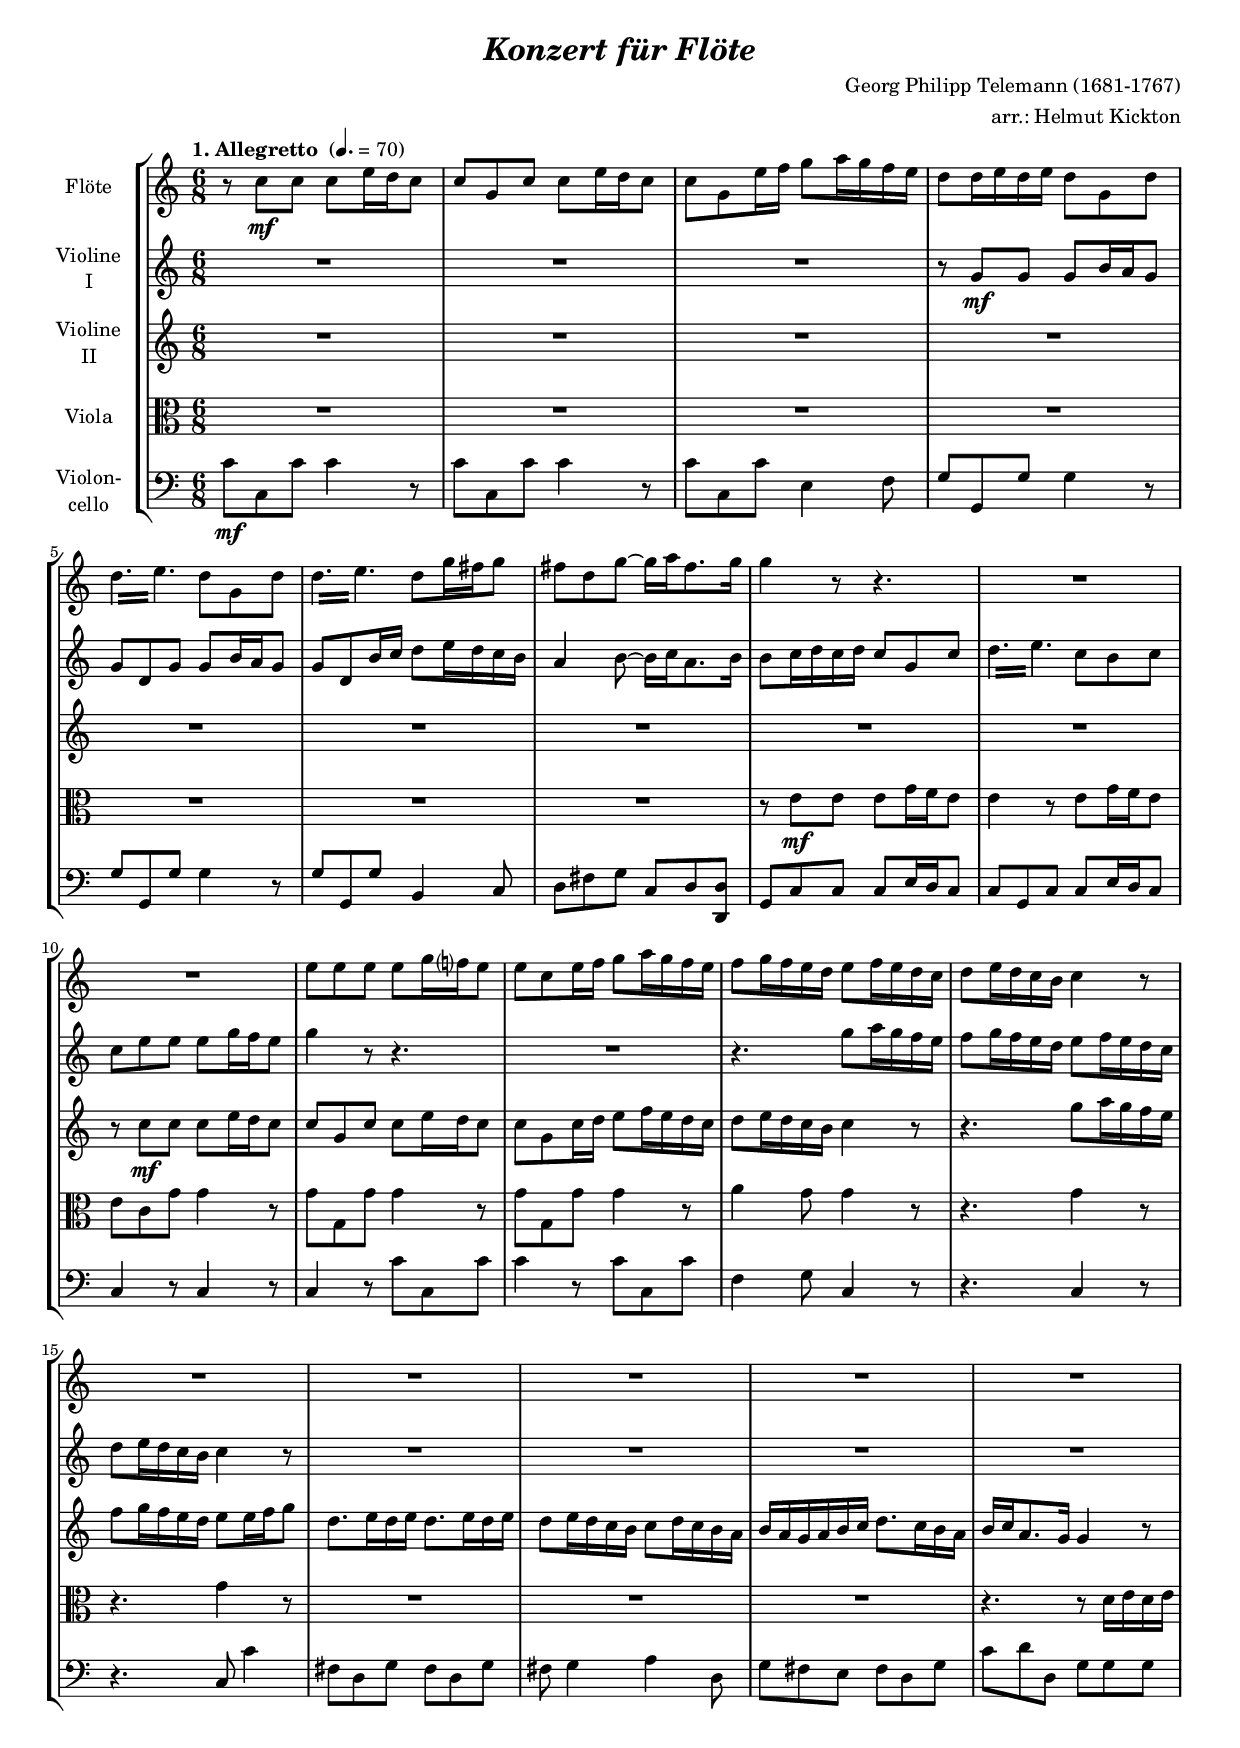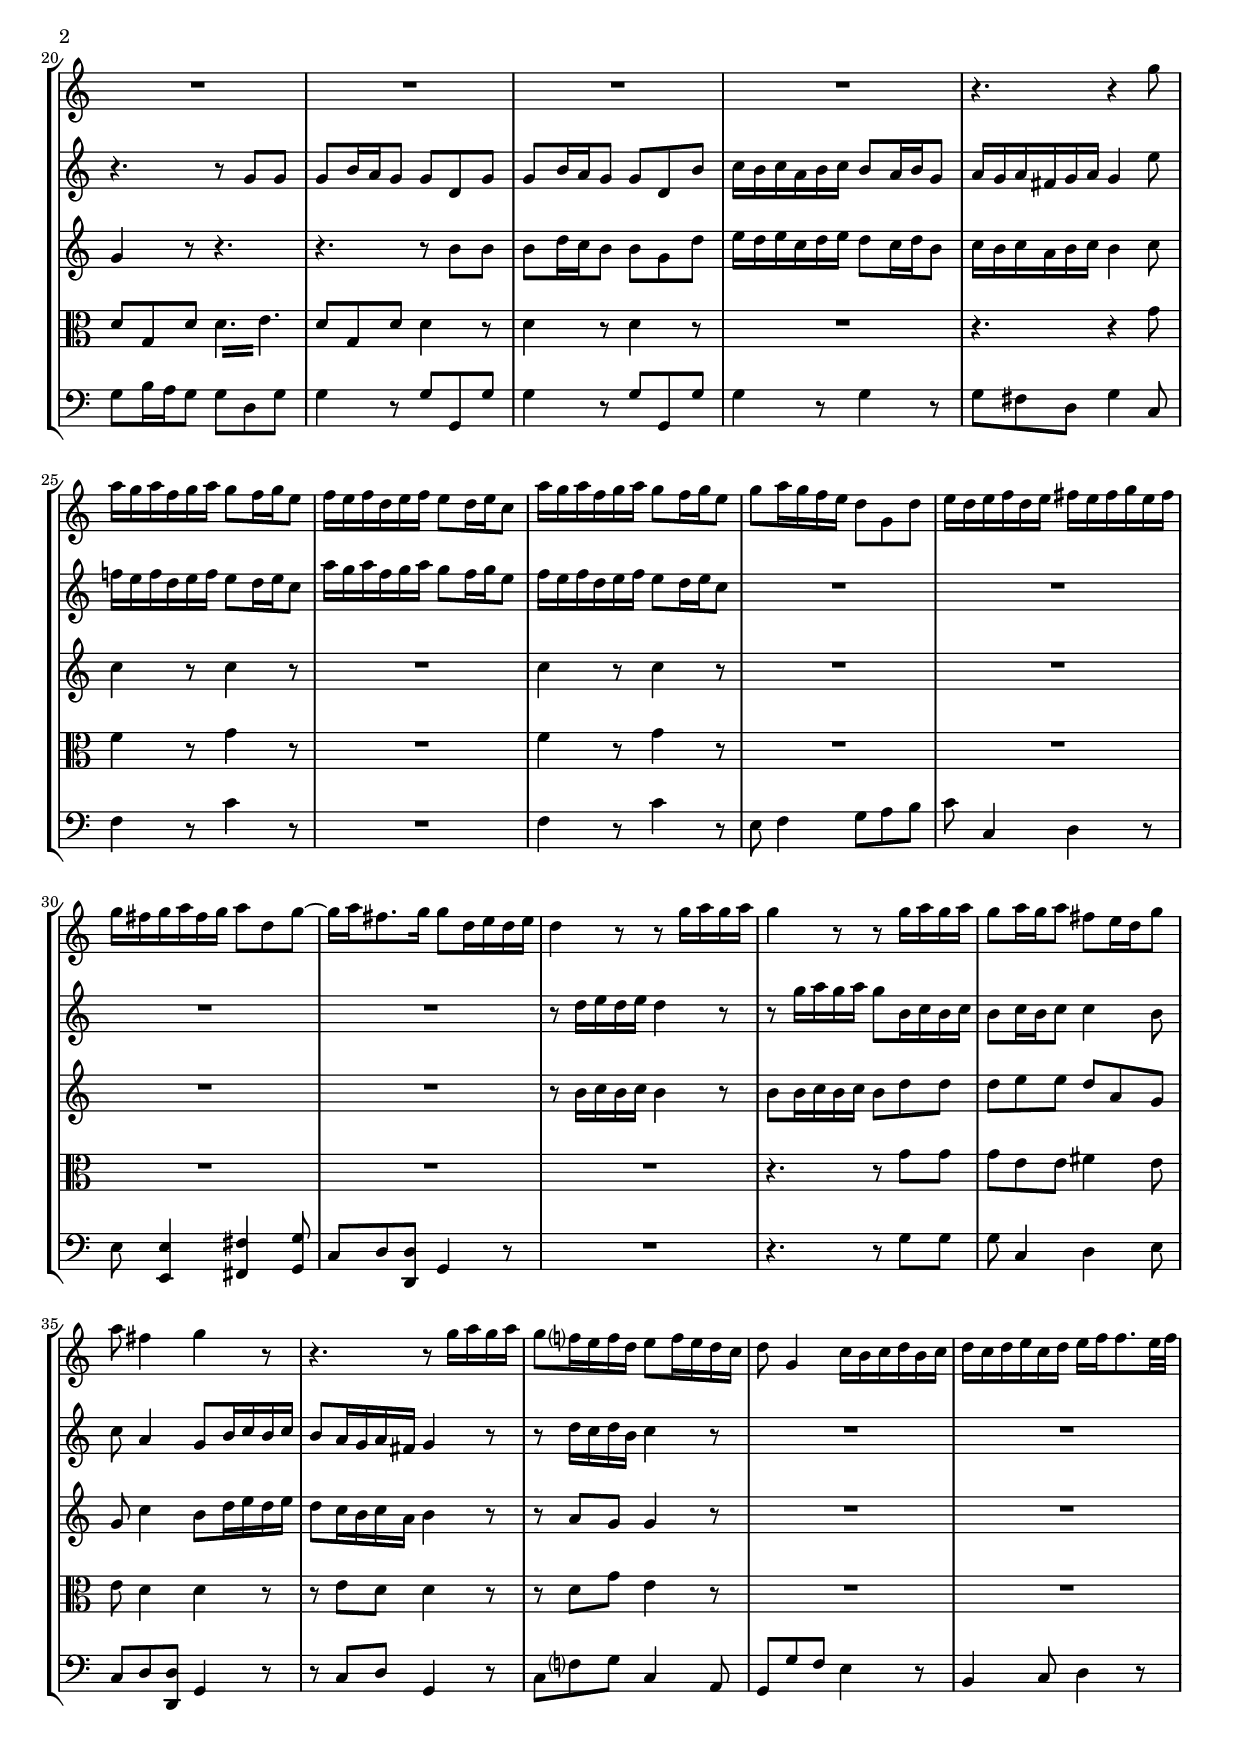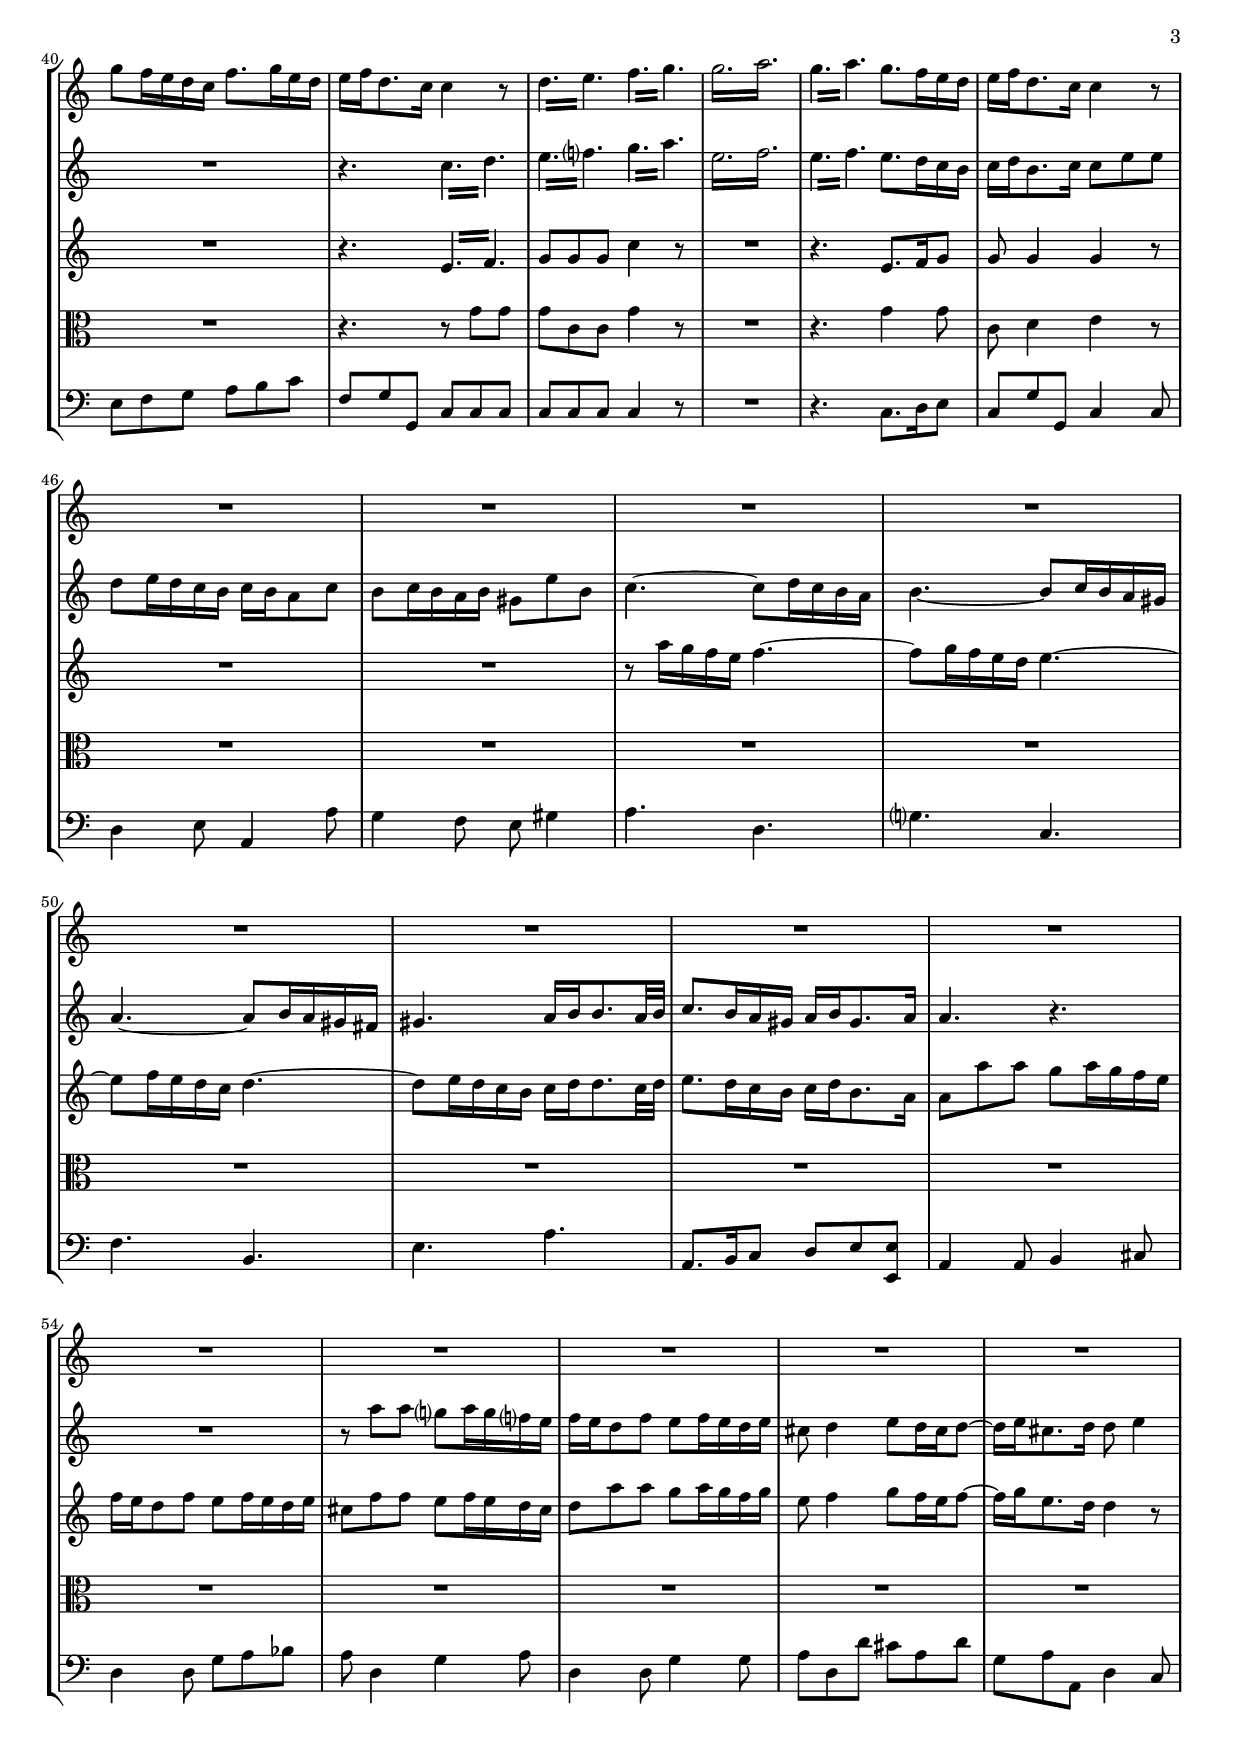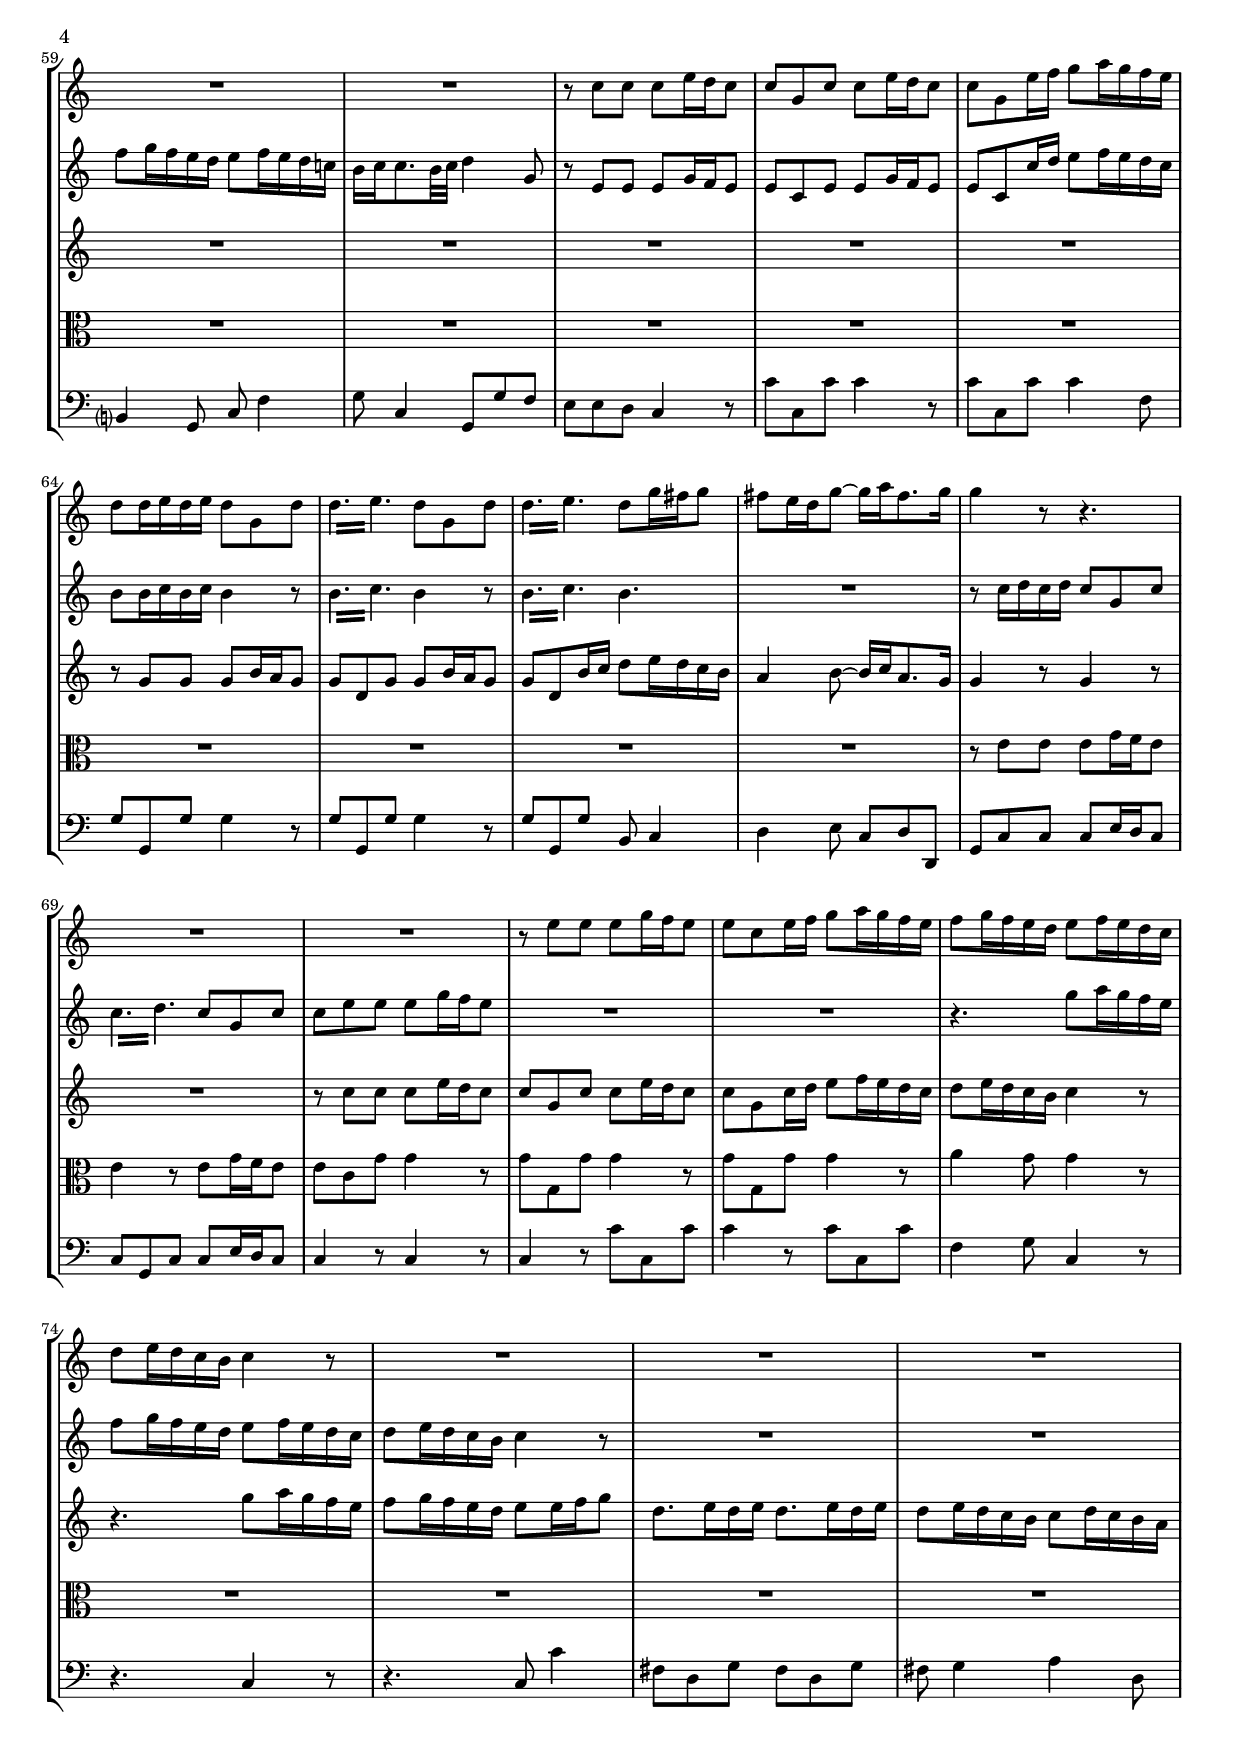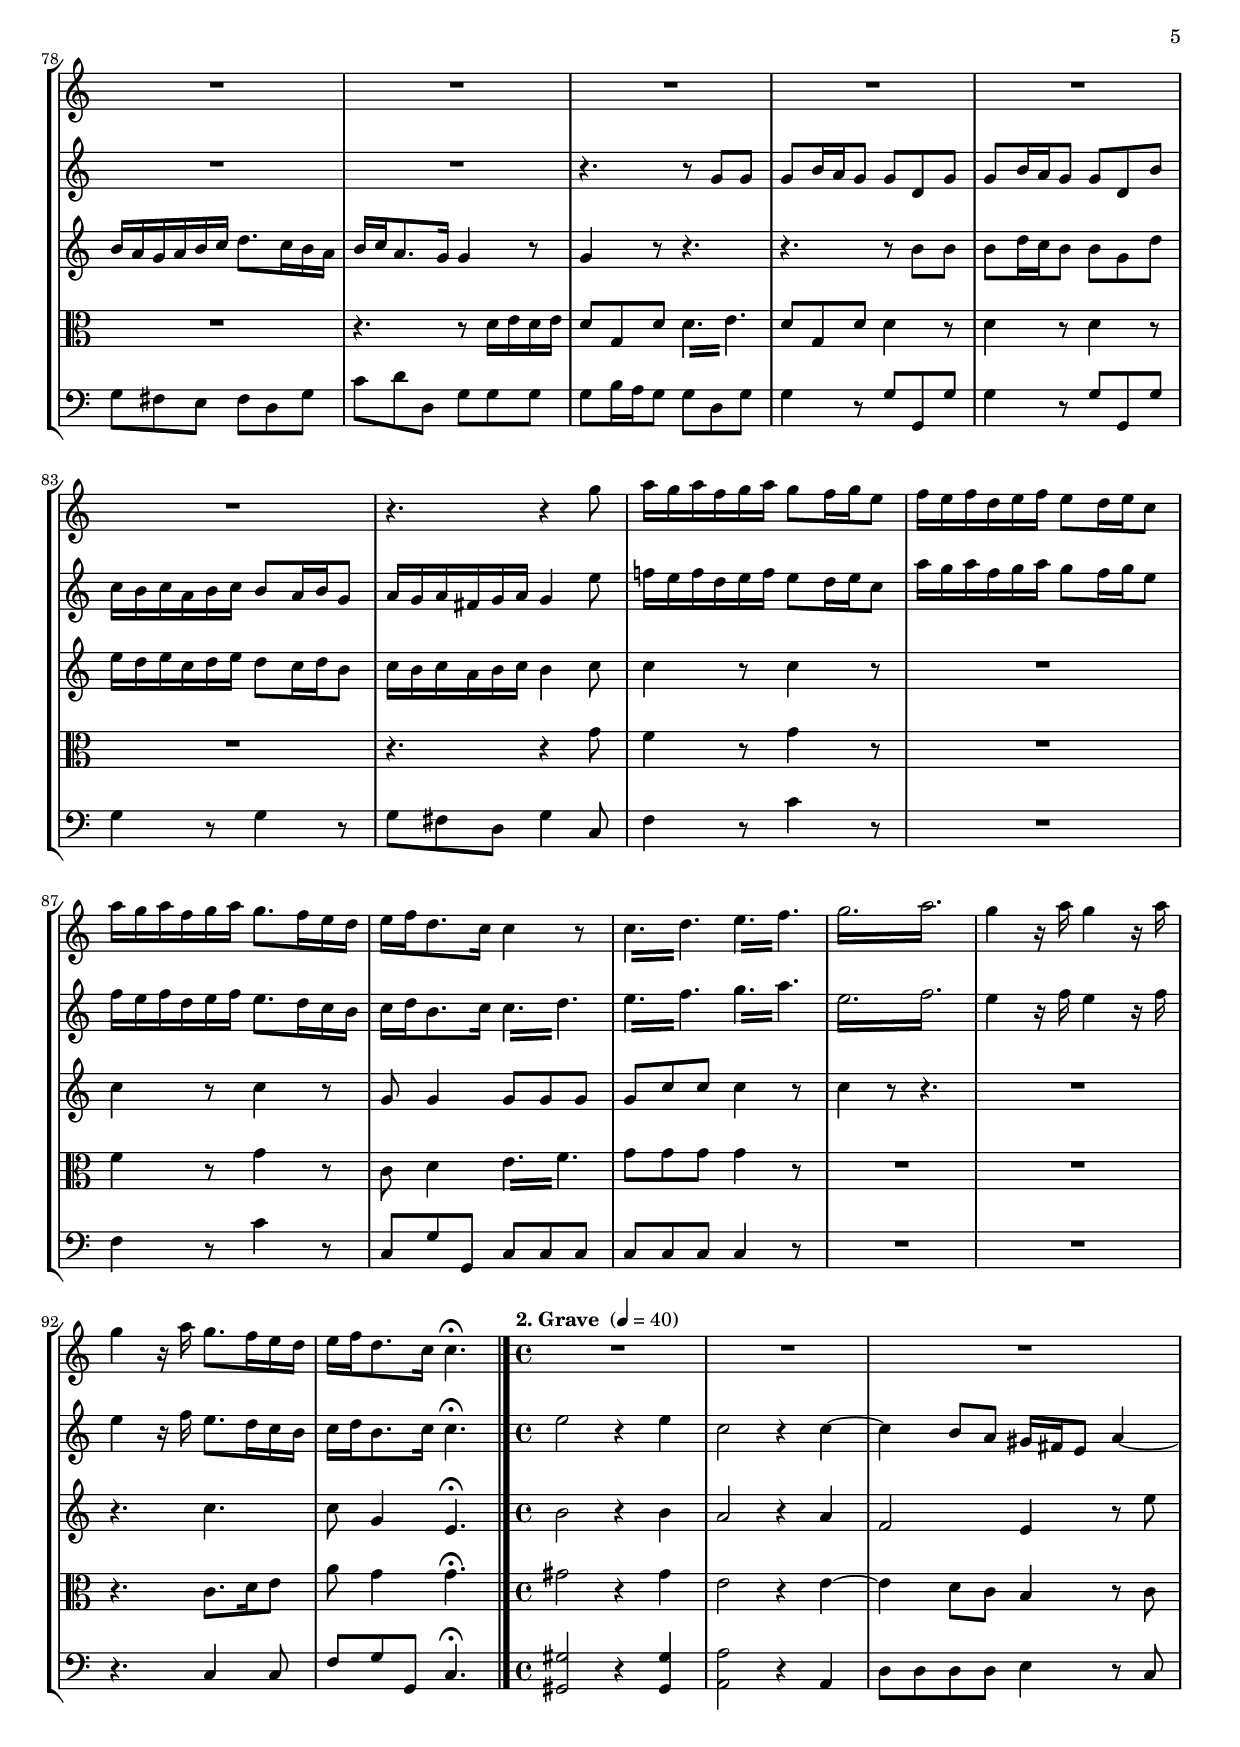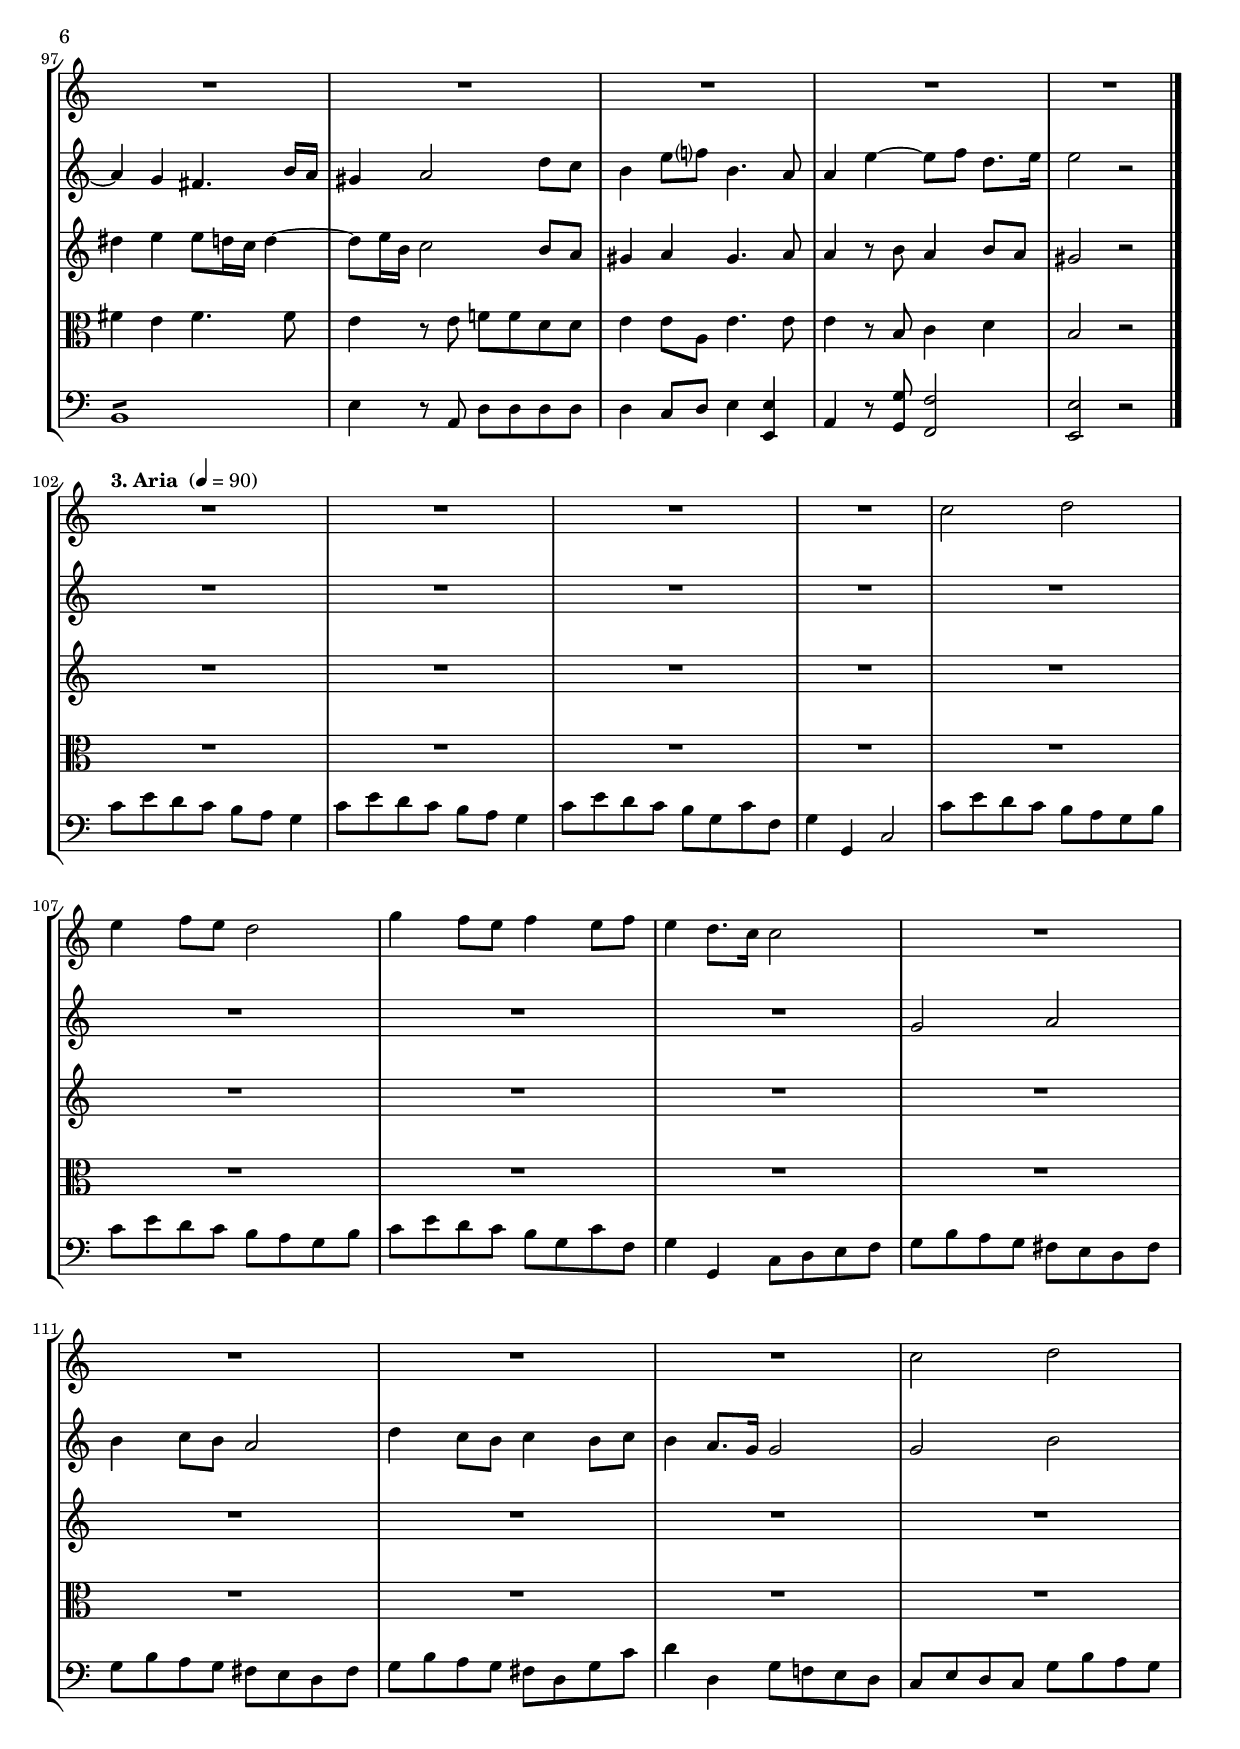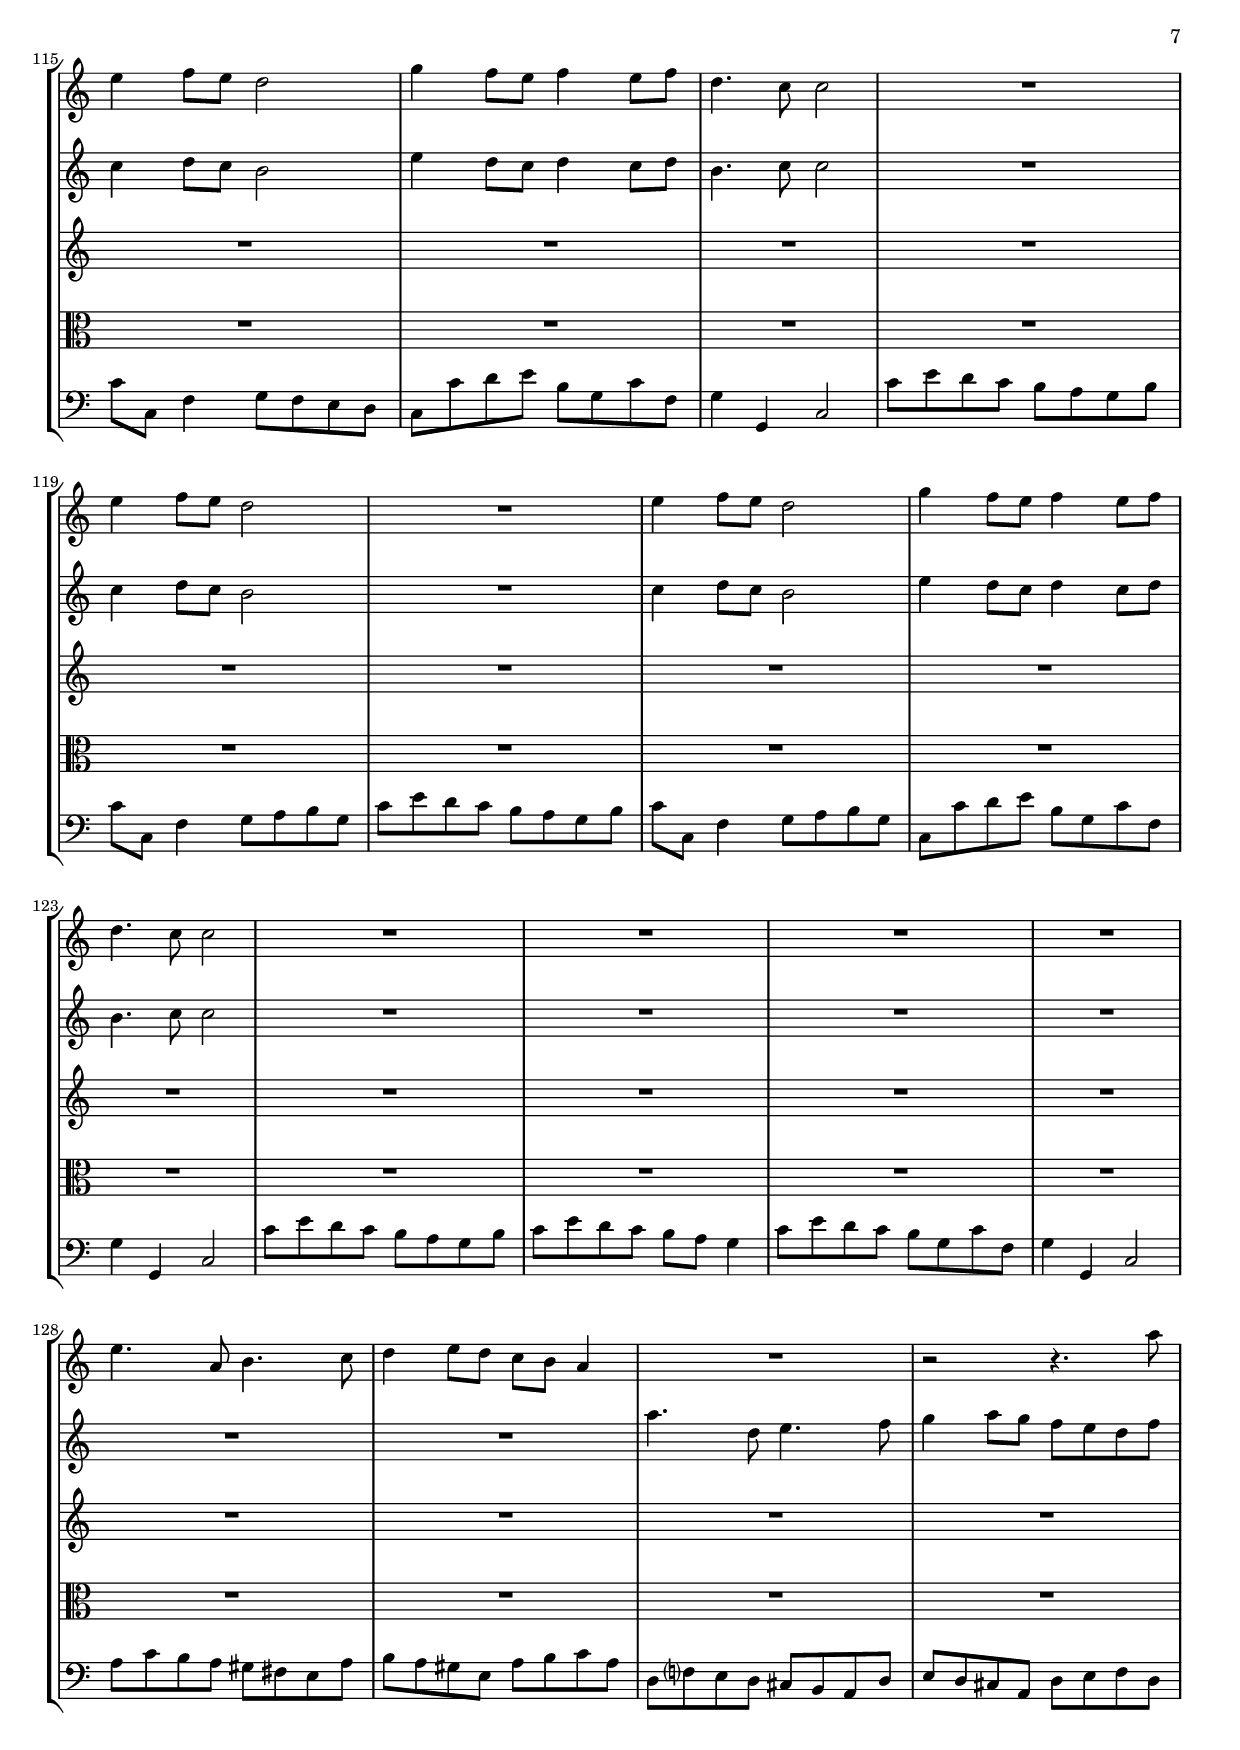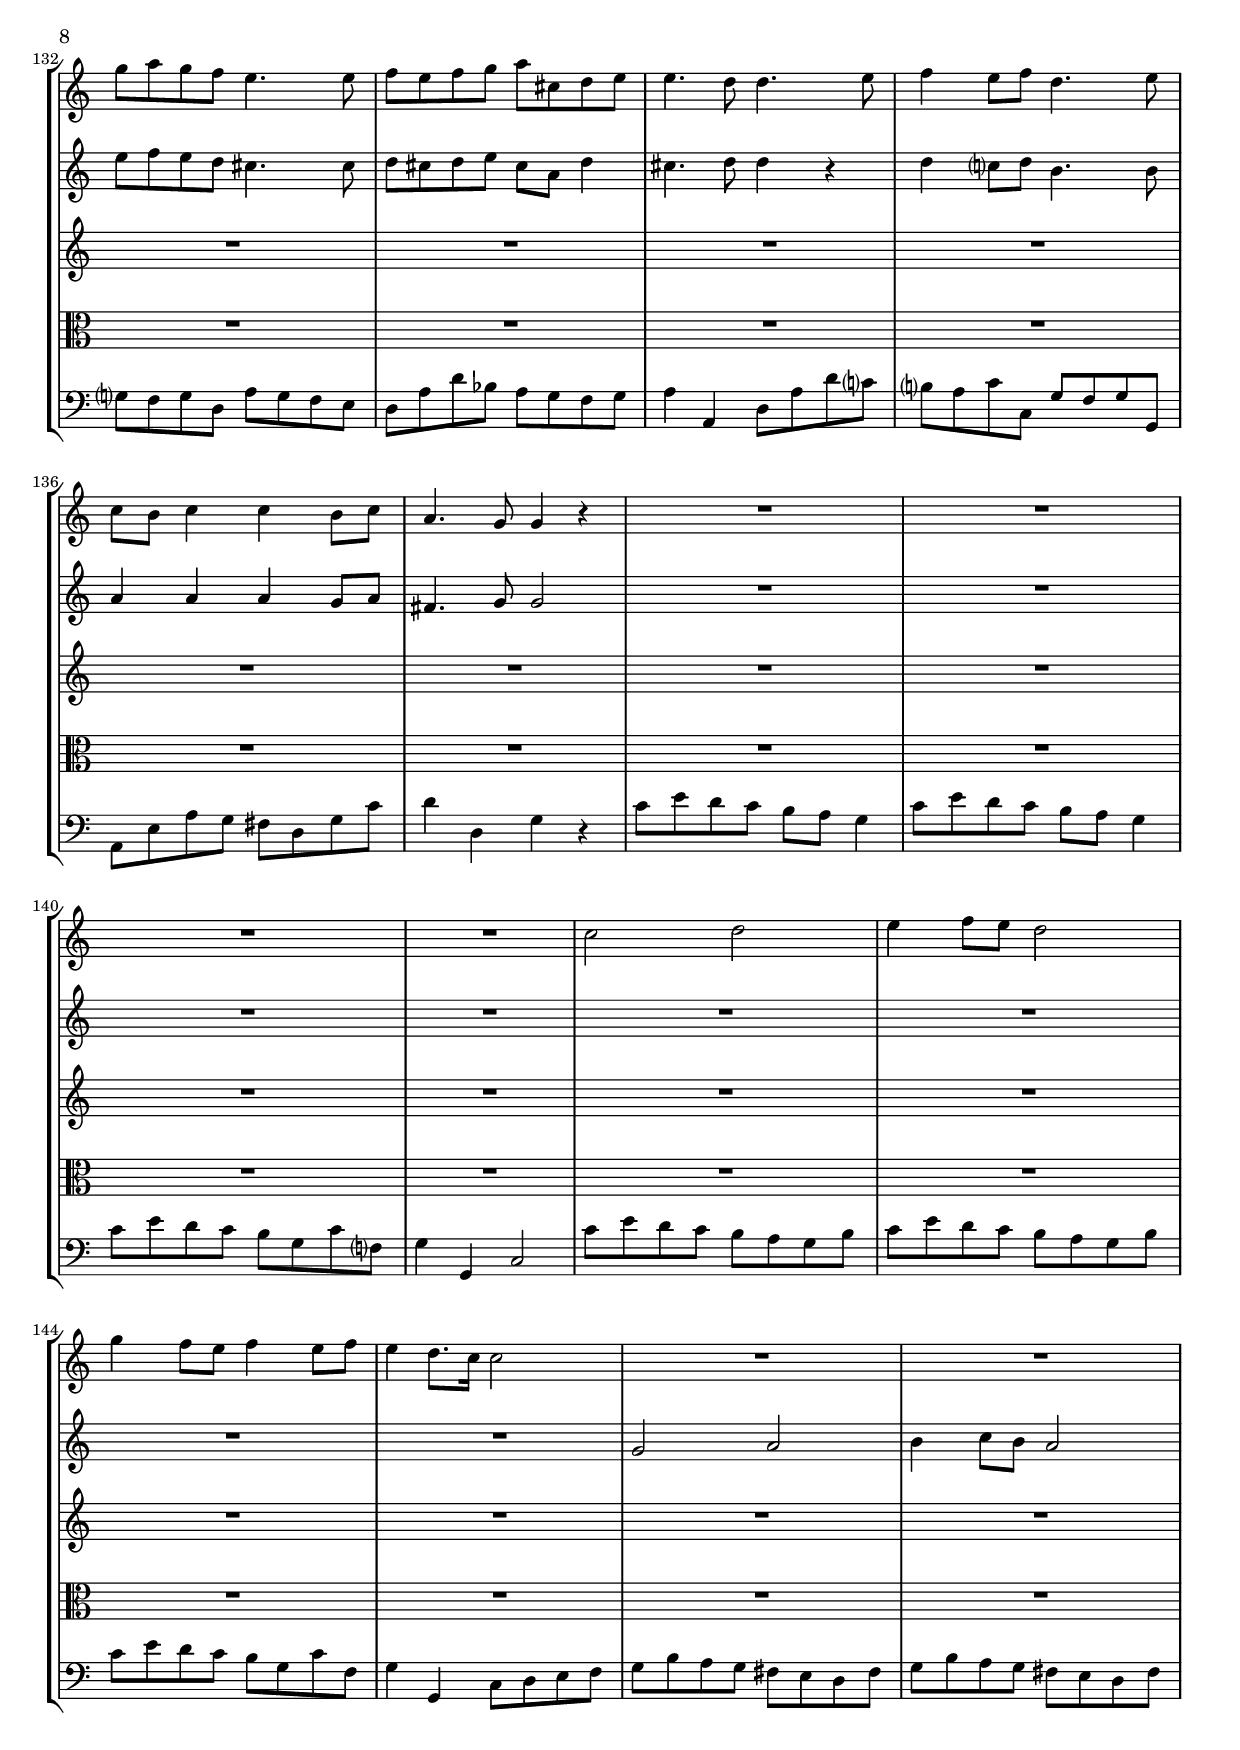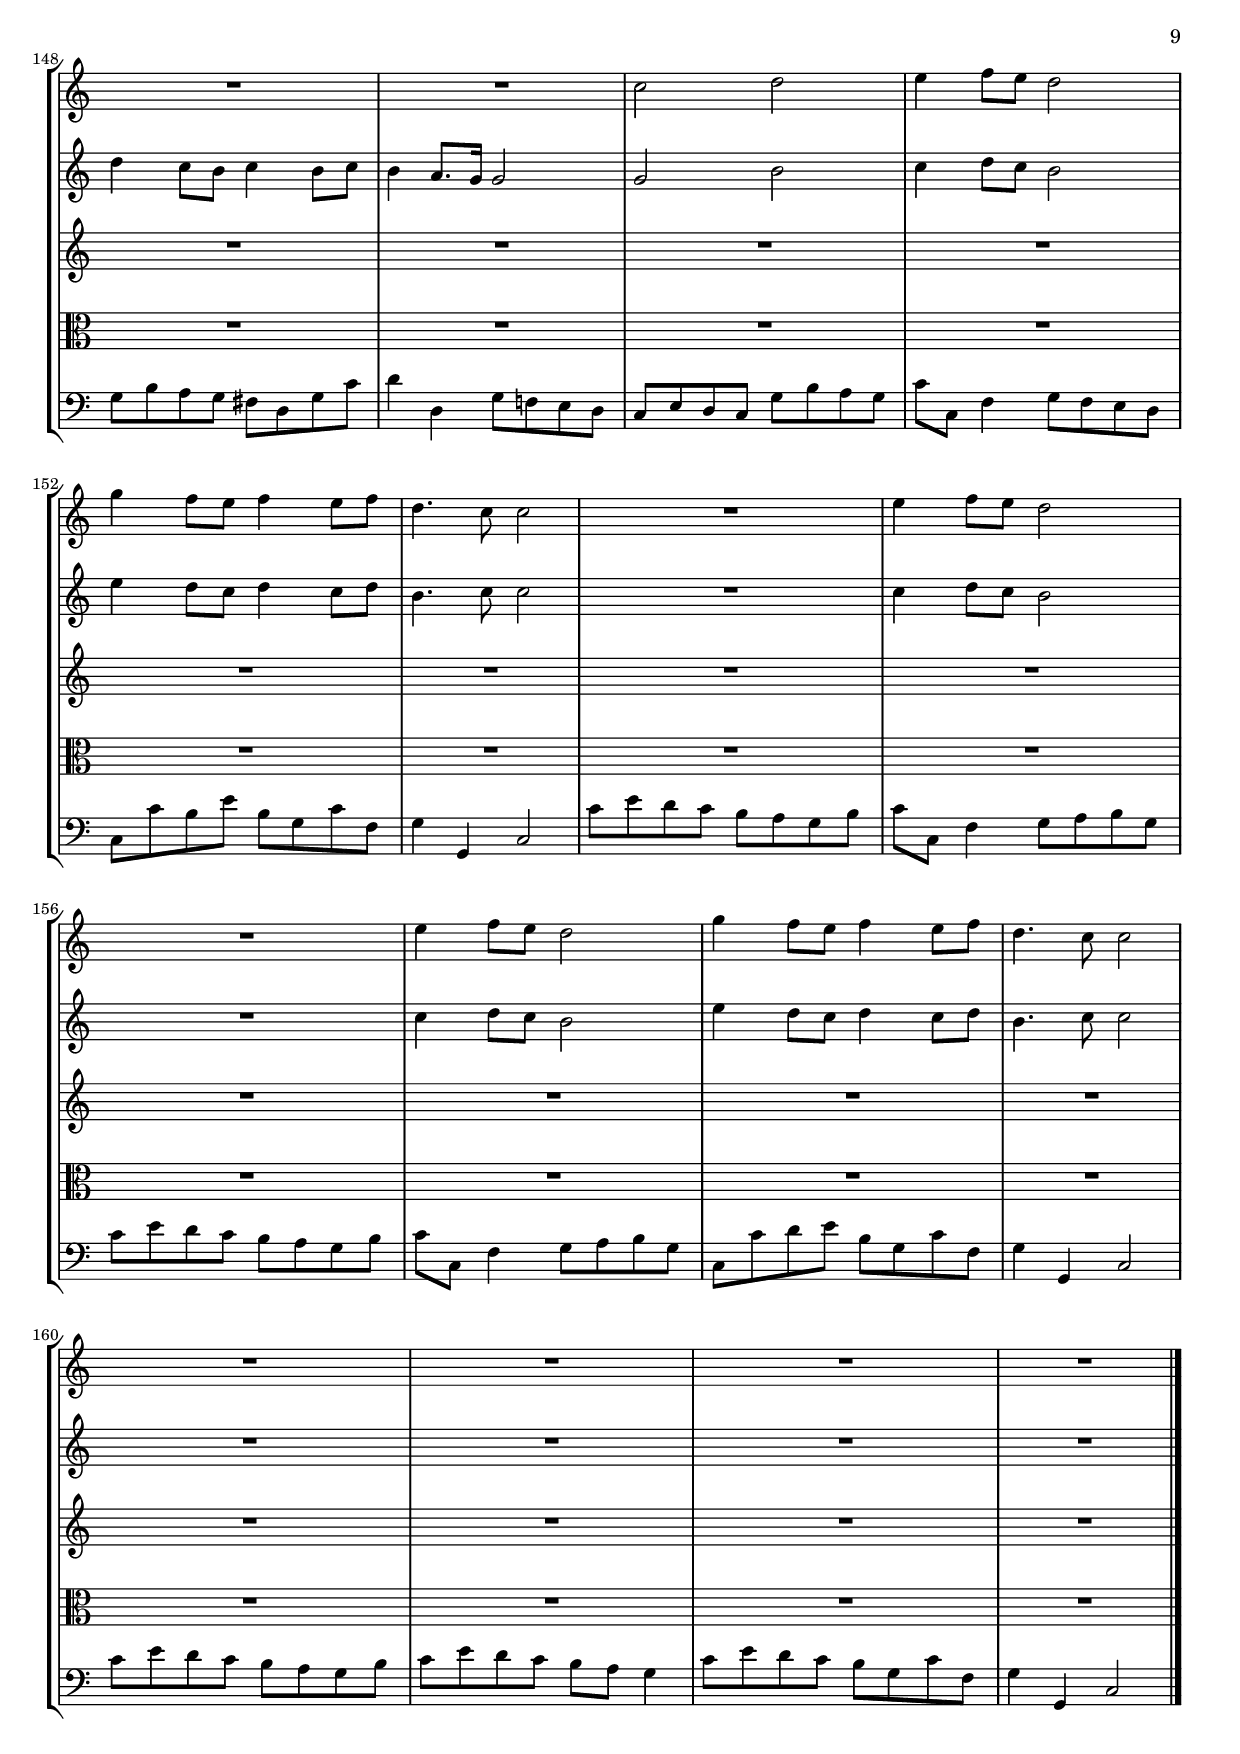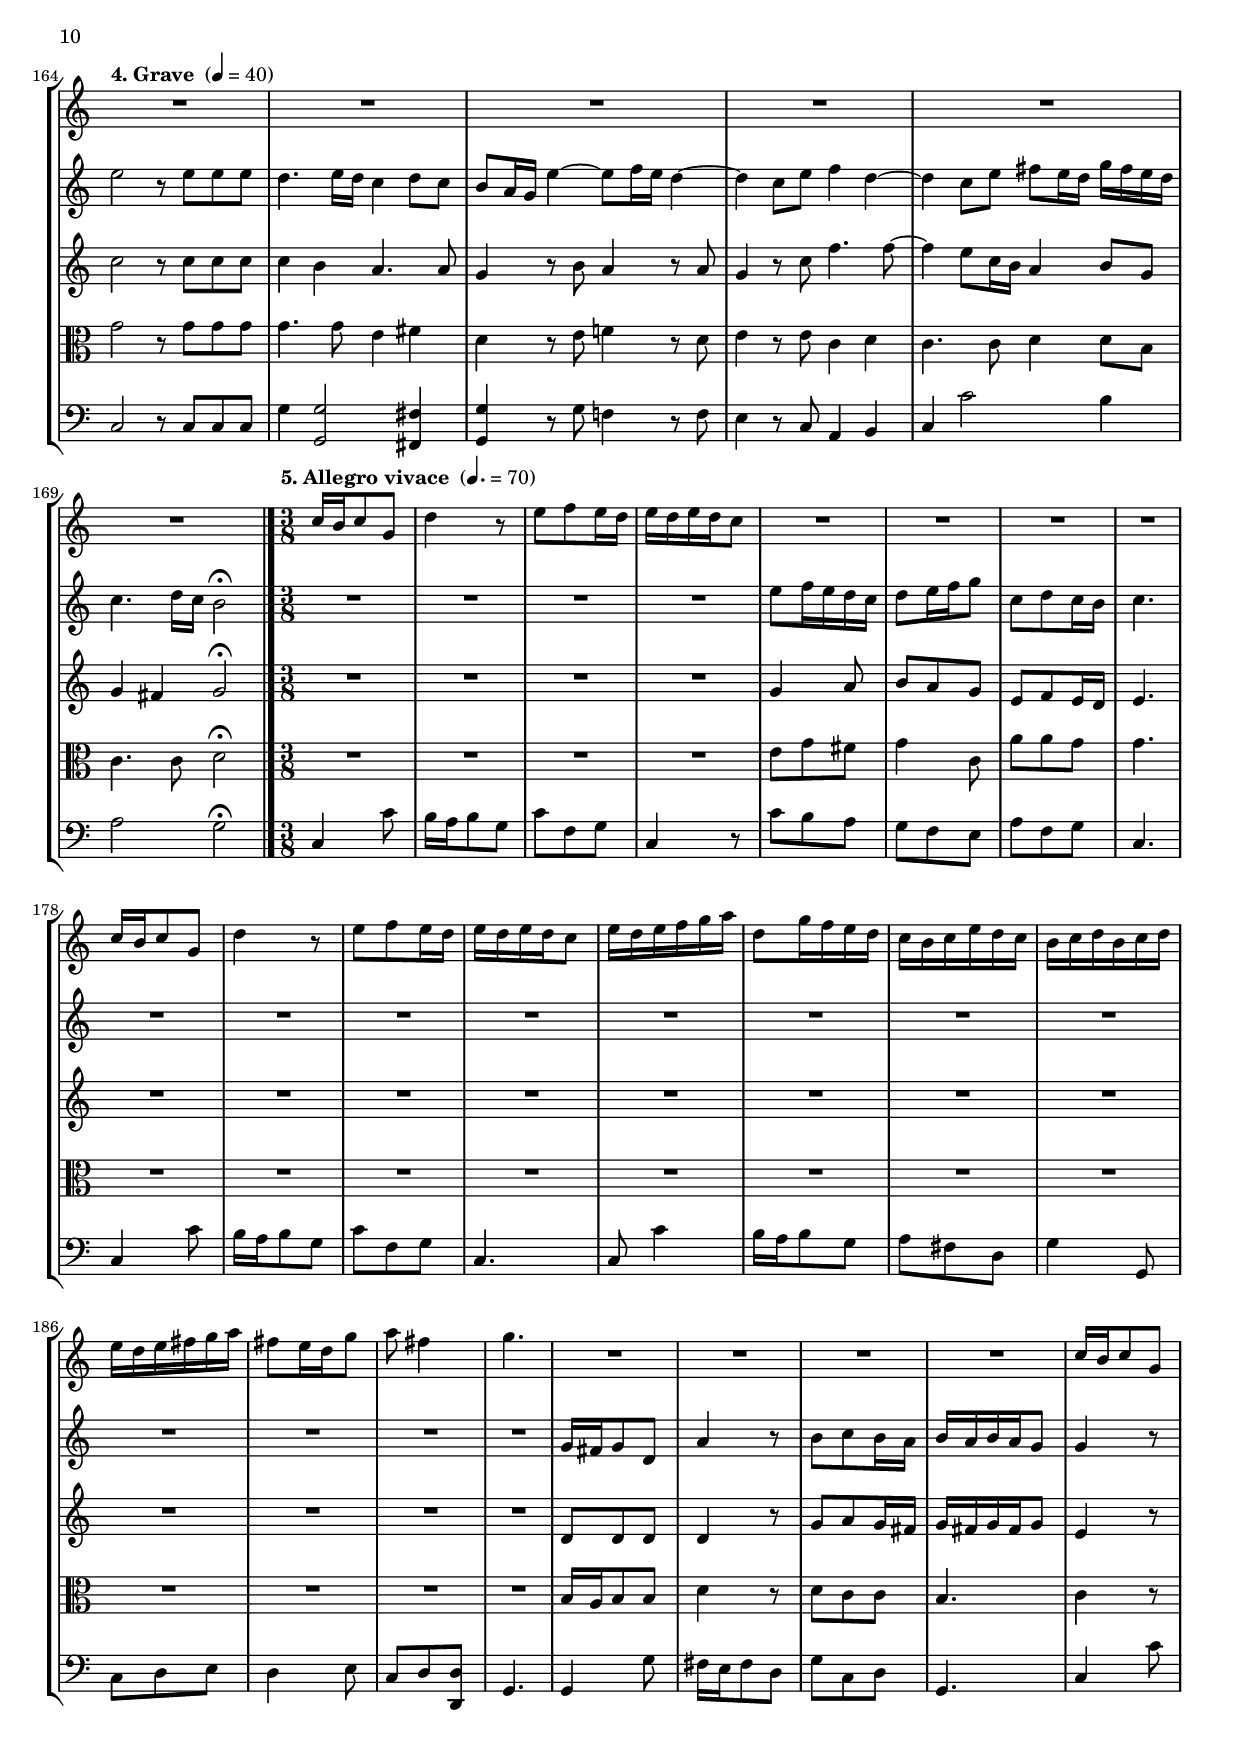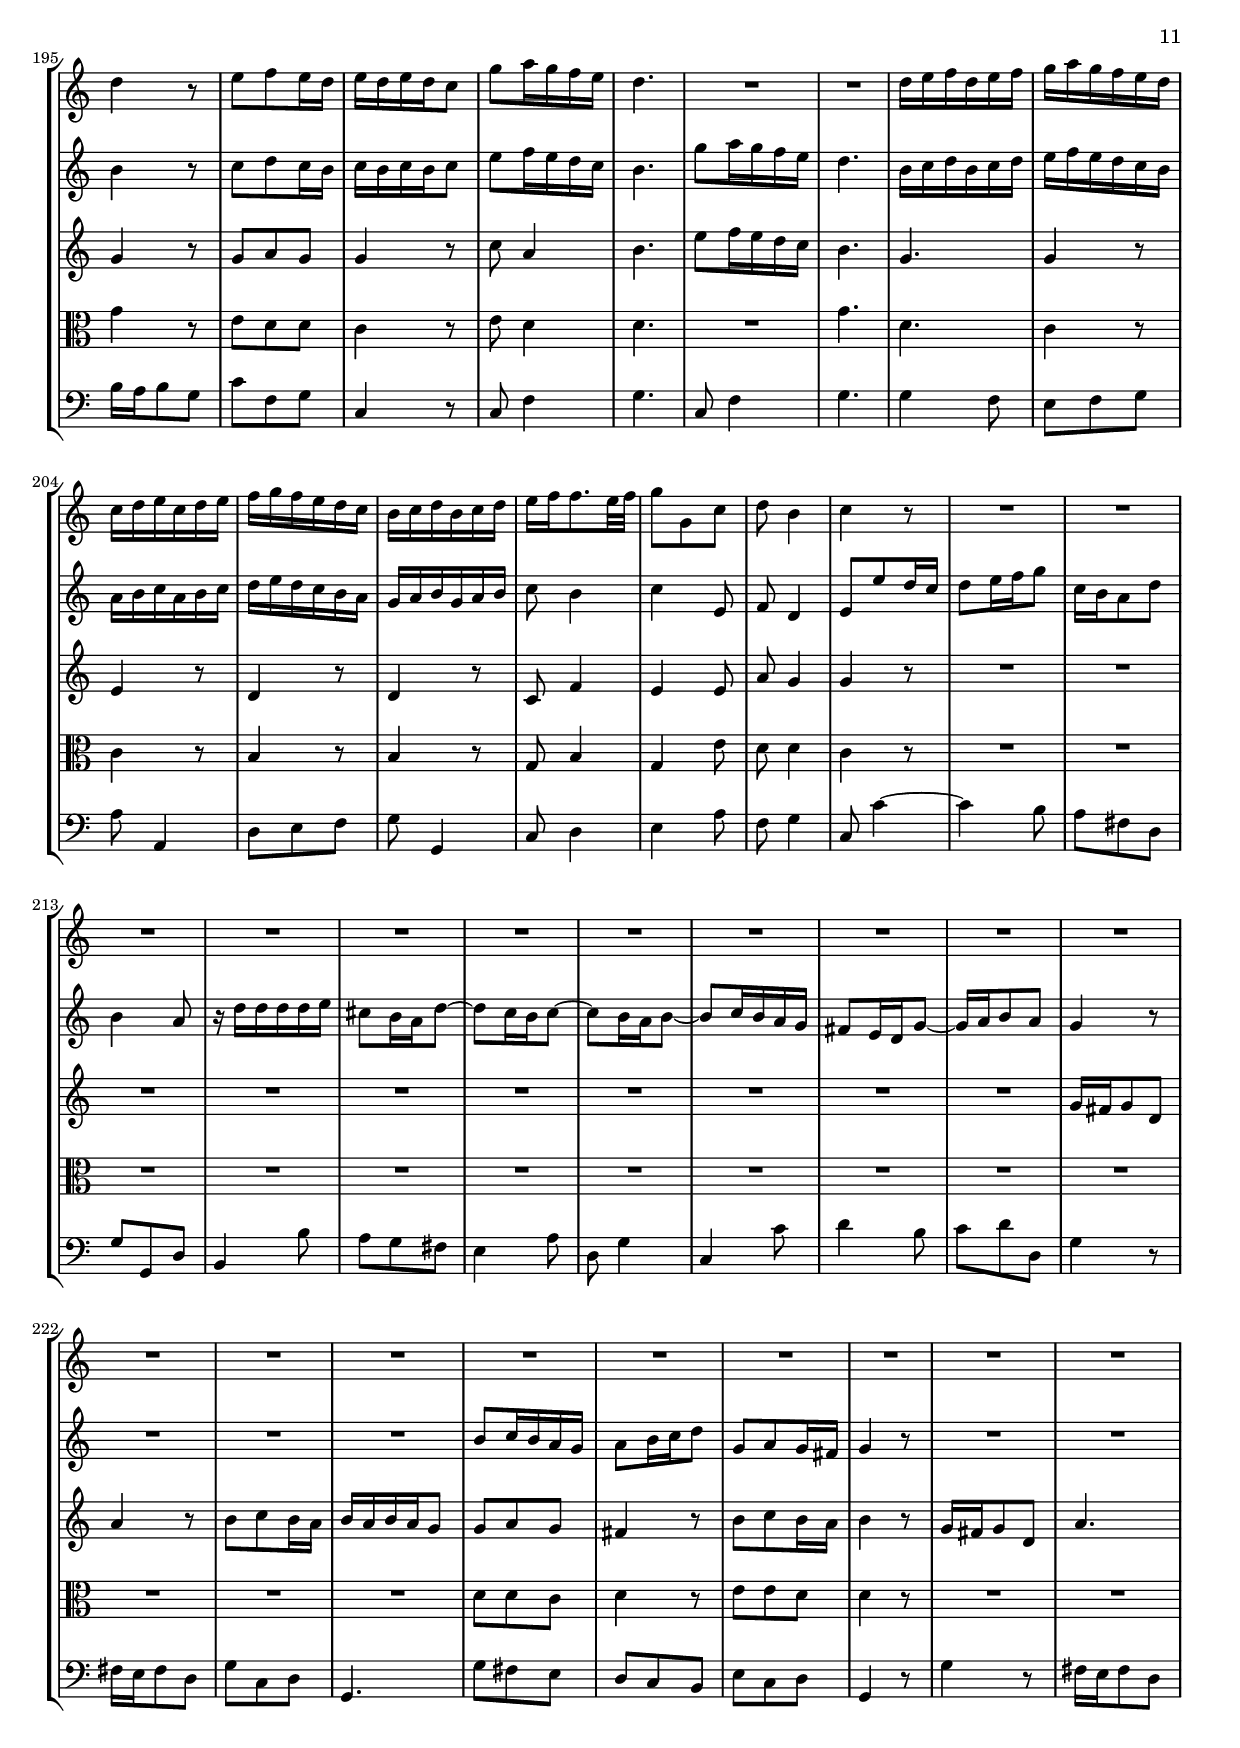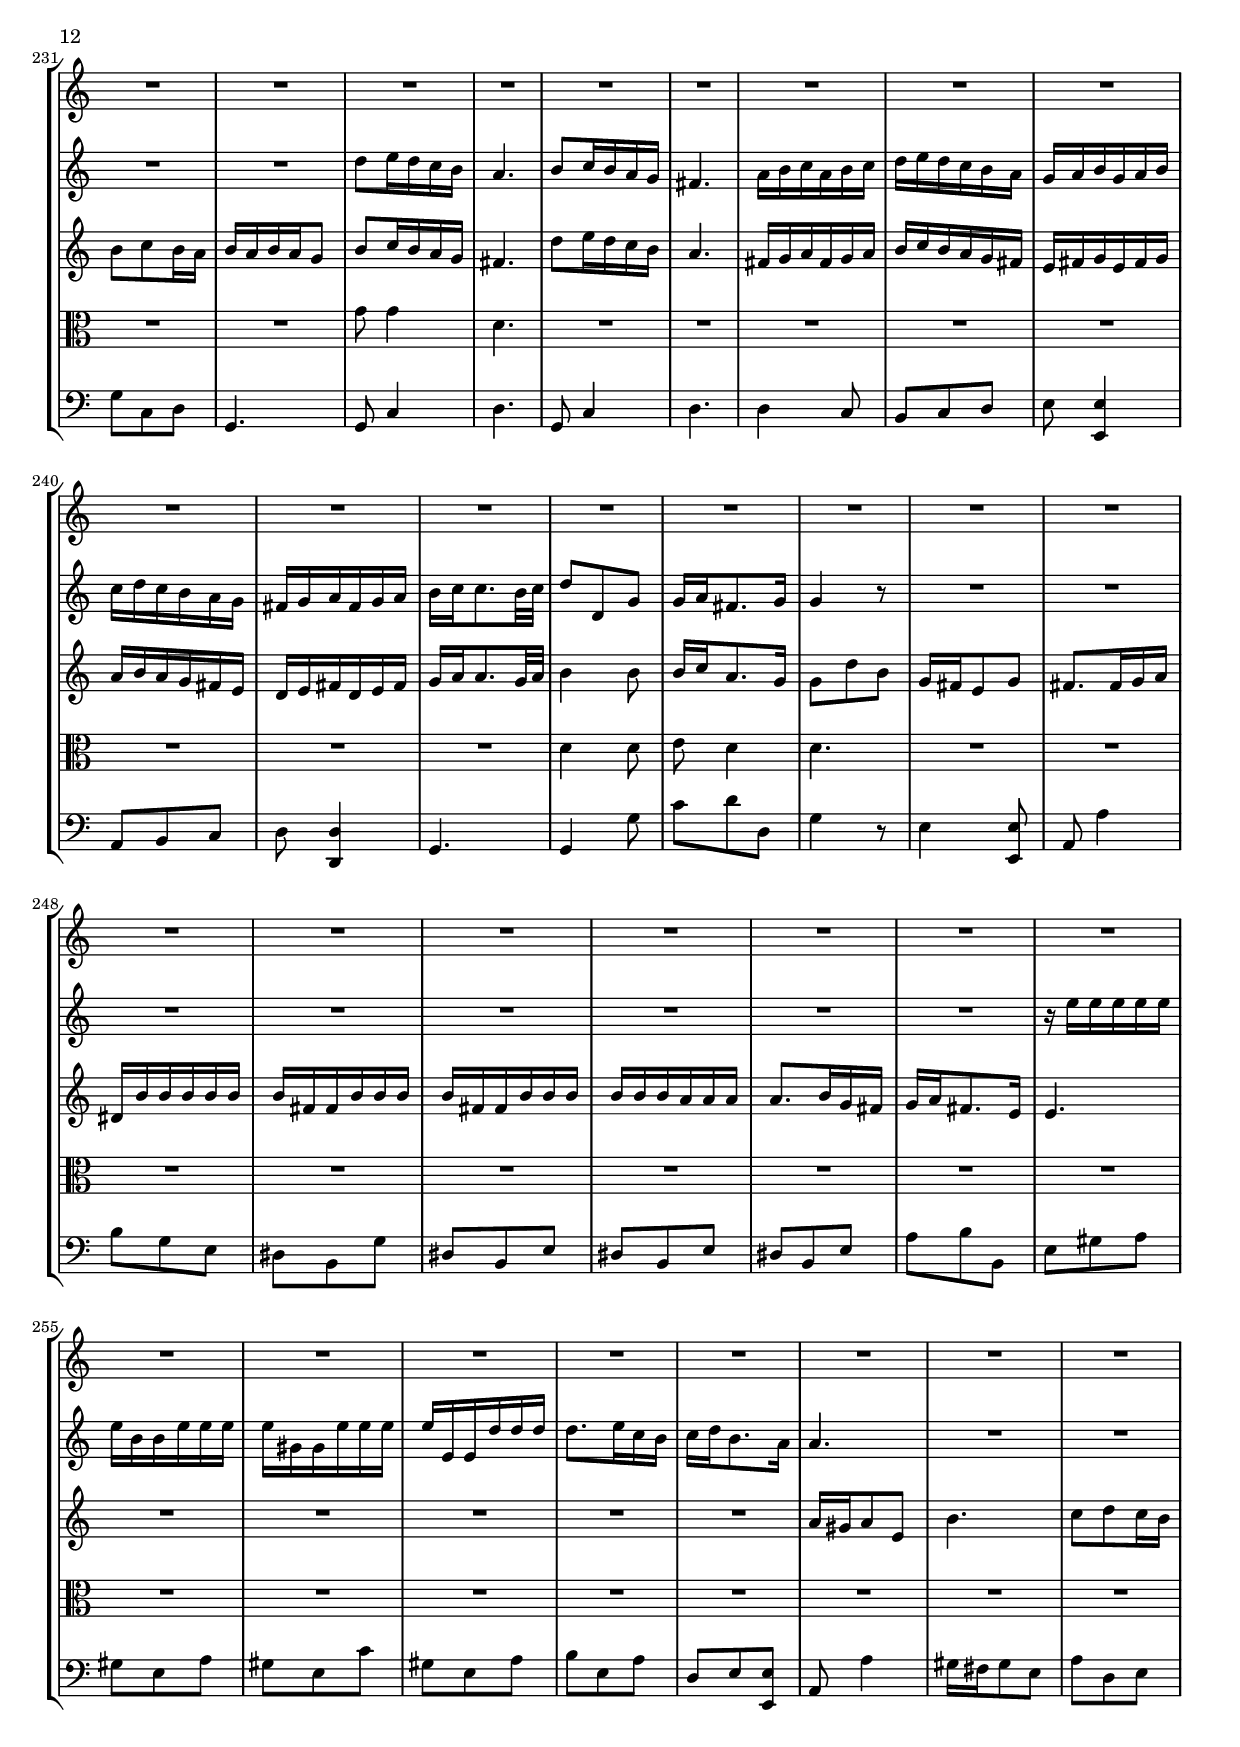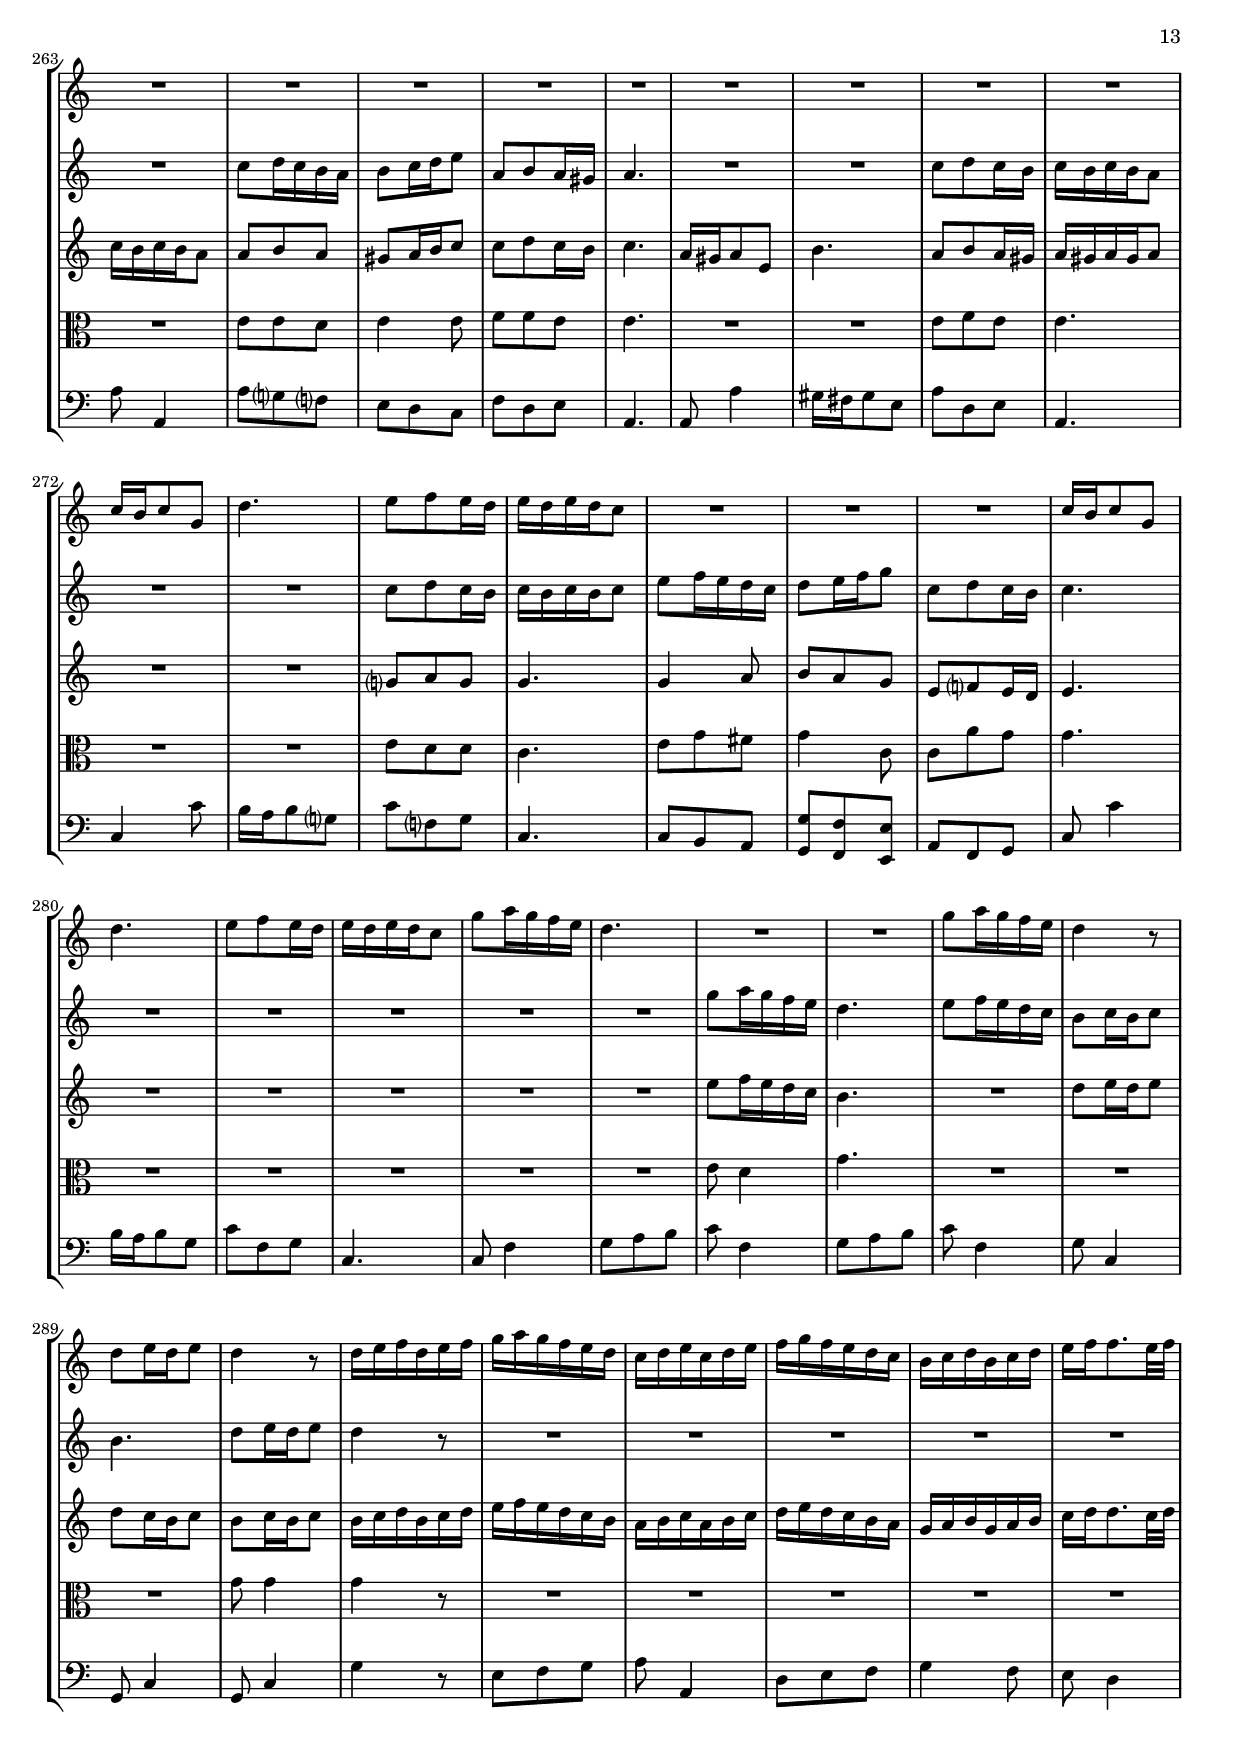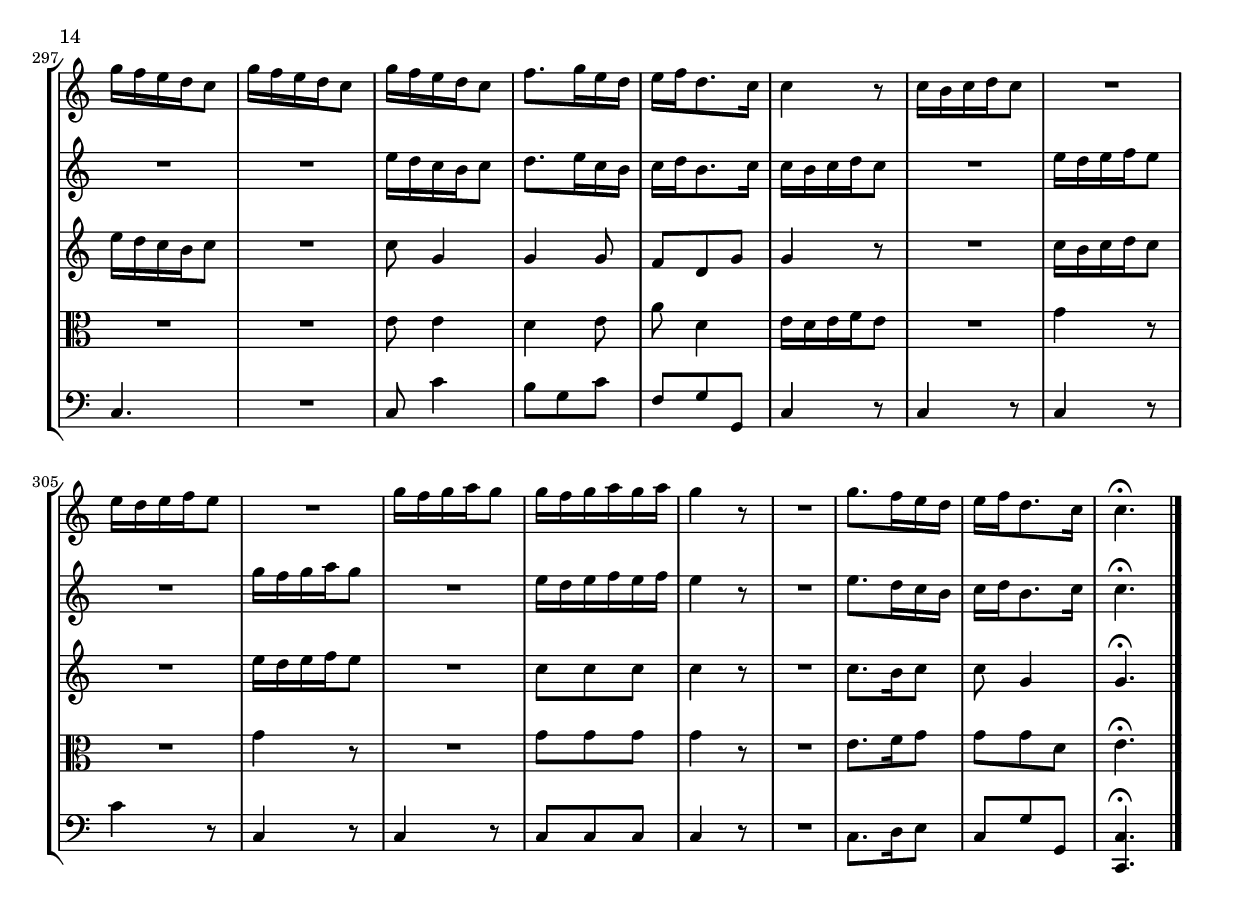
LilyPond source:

\version "2.14.2"
\include "deutsch.ly"

#(set-global-staff-size 17.25)

\header {
  title     = \markup \bold \italic "Konzert für Flöte"
  composer  = "Georg Philipp Telemann (1681-1767)"
  arranger  = "arr.: Helmut Kickton"
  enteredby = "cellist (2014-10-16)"
}

voiceconsts = {
  \key c \major
  %\numericTimeSignature
  \compressFullBarRests
  \set tupletSpannerDuration = #(ly:make-moment 1 8)
}

mifl = "clarinet"
mihi = "string ensemble 1"
milo = "drawbar organ"

div  = \markup \italic "div."
mrit = \mark \markup \box "molto rit."
solo = \markup \italic "solo"
tutt = \markup \italic "tutti"

introa = {            \tempo "1. Allegretto "     4.=70 \time 6/8 }
introb = {            \tempo "2. Grave "           4=40 \time 4/4 }
introc = { \break     \tempo "3. Aria "            4=90 }
introd = { \pageBreak \tempo "4. Grave "           4=40 }
introe = {            \tempo "5. Allegro vivace " 4.=70 \time 3/8 }

va = \relative c'' {
   \voiceconsts
   \clef "treble"

   \introa
   r8 c\mf c c e16 d c8
   c g c c e16 d c8
   c g e'16 f g8 a16 g f e
   d8 d16 e d e d8 g, d'

   \repeat tremolo 3 { d16 e } d8 g, d'
   \repeat tremolo 3 { d16 e } d8 g16 fis g8
   fis d g~ g16 a fis8. g16
   g4 r8 r4.

   R2.*2
   e8 e e e g16 f? e8
   e c e16 f g8 a16 g f e

   f8 g16 f e d e8 f16 e d c
   d8 e16 d c h c4 r8
   R2.*9
   r4. r4 g'8

   a16 g a f g a g8 f16 g e8
   f16 e f d e f e8 d16 e c8
   a'16 g a f g a g8 f16 g e8
   g a16 g f e d8 g, d'

   e16 d e f d e fis e fis g e fis
   g fis g a fis g a8 d, g~
   g16 a fis8. g16 g8 d16 e d e

   d4 r8 r g16 a g a
   g4 r8 r g16 a g a
   g8 a16 g a8 fis e16 d g8
   a fis4 g r8

   r4. r8 g16 a g a
   g8 f?16 e f d e8 f16 e d c
   d8 g,4 c16 h c d h c
   d c d e c d e f f8. e32 f

   g8 f16 e d c f8. g16 e d
   e f d8. c16 c4 r8
   \repeat tremolo 3 { d16 e } \repeat tremolo 3 { f g }

   \repeat tremolo 6 { g a }
   \repeat tremolo 3 { g a } g8. f16 e d
   e f d8. c16 c4 r8
   R2.*15
   r8 c c c e16 d c8
   c g c c e16 d c8

   c g e'16 f g8 a16 g f e
   d8 d16 e d e d8 g, d'
   \repeat tremolo 3 { d16 e } d8 g, d'
   \repeat tremolo 3 { d16 e } d8 g16 fis g8

   fis e16 d g8~ g16 a fis8. g16
   g4 r8 r4.
   R2.*2

   r8 e e e g16 f e8
   e c e16 f g8 a16 g f e
   f8 g16 f e d e8 f16 e d c
   d8 e16 d c h c4 r8

   R2.*9
   r4. r4 g'8
   a16 g a f g a g8 f16 g e8
   f16 e f d e f e8 d16 e c8

   a'16 g a f g a g8. f16 e d
   e f d8. c16 c4 r8
   \repeat tremolo 3 { c16 d } \repeat tremolo 3 {e f }

   \repeat tremolo 6 { g a }
   g4 r16 a g4 r16 a
   g4 r16 a g8. f16 e d
   e f d8. c16 c4.\fermata \bar "|."

   \introb
   R1*8 \bar "|."

   \introc
   R1*4
   c2 d
   e4 f8 e d2

   g4 f8 e f4 e8 f
   e4 d8. c16 c2

   R1*4
   c2 d
   e4 f8 e d2
   g4 f8 e f4 e8 f
   d4. c8 c2
   R1

   e4 f8 e d2
   R1
   e4 f8 e d2
   g4 f8 e f4 e8 f
   d4. c8 c2
   R1*4
   e4. a,8 h4. c8
   d4 e8 d c h a4

   R1
   r2 r4. a'8
   g a g f e4. e8
   f e f g a cis, d e
   e4. d8 d4. e8

   f4 e8 f d4. e8
   c h c4 c h8 c
   a4. g8 g4 r
   R1*4
   c2 d
   e4 f8 e d2
   g4 f8 e f4 e8 f
   e4 d8. c16 c2
   R1*4
   c2 d
   e4 f8 e d2

   g4 f8 e f4 e8 f
   d4. c8 c2
   R1
   e4 f8 e d2
   R1
   e4 f8 e d2

   g4 f8 e f4 e8 f
   d4. c8 c2
   R1*4 \bar "|."

   \introd
   R1*6 \bar "|."

   \introe
   c16 h c8 g
   d'4 r8
   e f e16 d
   e d e d c8
   R4.*4

   c16 h c8 g
   d'4 r8
   e f e16 d
   e d e d c8
   e16 d e f g a
   d,8 g16 f e d
   c h c e d c

   h c d h c d
   e d e fis g a
   fis8 e16 d g8
   a fis4
   g4.

   R4.*4
   c,16 h c8 g
   d'4 r8
   e f e16 d
   e d e d c8
   g' a16 g f e
   d4.

   R4.*2
   d16 e f d e f
   g a g f e d
   c d e c d e
   f g f e d c
   h c d h c d
   e f f8. e32 f

   g8 g, c
   d h4
   c r8
   R4.*61
   c16 h c8 g

   d'4.
   e8 f e16 d
   e d e d c8
   R4.*3
   c16 h c8 g
   d'4.

   e8 f e16 d
   e d e d c8
   g' a16 g f e
   d4.
   R4.*2
   g8 a16 g f e
   d4 r8

   d e16 d e8
   d4 r8
   d16 e f d e f
   g a g f e d
   c d e c d e
   f g f e d c

   h c d h c d
   e f f8. e32 f
   g16 f e d c8
   g'16 f e d c8
   g'16 f e d c8
   f8. g16 e d
   e f d8. c16

   c4 r8
   c16 h c d c8
   R4.
   e16 d e f e8
   R4.
   g16 f g a g8

   g16 f g a g a
   g4 r8 R4.
   g8. f16 e d
   e f d8. c16
   c4.\fermata \bar "|."
}

vb = \relative c'' {
   \voiceconsts
   \clef "treble"

   \introa
   R2.*3
   r8 g\mf g g h16 a g8

   g d g g h16 a g8
   g d h'16 c d8 e16 d c h
   a4 h8~ h16 c a8. h16
   h8 c16 d c d c8 g c

   \repeat tremolo 3 { d16 e } c8 h c
   c e e e g16 f e8
   g4 r8 r4.
   R2.

   r4.
   g8 a16 g f e
   f8 g16 f e d e8 f16 e d c
   d8 e16 d c h c4 r8
   R2.*4
   r4. r8 g g

   g h16 a g8 g d g
   g h16 a g8 g d h'
   c16 h c a h c h8 a16 h g8
   a16 g a fis g a g4 e'8

   f!16 e f d e f e8 d16 e c8
   a'16 g a f g a g8 f16 g e8
   f16 e f d e f e8 d16 e c8
   R2.*4

   r8 d16 e d e d4 r8
   r g16 a g a g8 h,16 c h c
   h8 c16 h c8 c4 h8
   c a4 g8 h16 c h c

   h8 a16 g a fis g4 r8
   r d'16 c d h c4 r8
   R2.*3

   r4. \repeat tremolo 3 { c16 d }
   \repeat tremolo 3 { e f? } \repeat tremolo 3 { g a }
   \repeat tremolo 6 { e f }
   \repeat tremolo 3 { e f } e8. d16 c h
   c d h8. c16 c8 e e
   d e16 d c h c h a8 c

   h c16 h a h gis8 e' h
   c4.~ c8 d16 c h a
   h4.~ h8 c16 h a gis
   a4.~ a8 h16 a gis fis

   gis4. a16 h h8. a32 h
   c8. h16 a gis a h gis8. a16
   a4. r
   R2.

   r8 a' a g? a16 g f? e
   f e d8 f e f16 e d e
   cis8 d4 e8 d16 cis d8~
   d16 e cis8. d16 d8 e4

   f8 g16 f e d e8 f16 e d c!
   h c c8. h32 c d4 g,8
   r e e e g16 f e8
   e c e e g16 f e8

   e c c'16 d e8 f16 e d c
   h8 h16 c h c h4 r8
   \repeat tremolo 3 { h16 c } h4 r8
   \repeat tremolo 3 { h16 c } h4.

   R2.
   r8 c16 d c d c8 g c
   \repeat tremolo 3 { c16 d } c8 g c
   c e e e g16 f e8

   R2.*2
   r4. g8 a16 g f e
   f8 g16 f e d e8 f16 e d c

   d8 e16 d c h c4 r8
   R2.*4
   r4. r8 g g
   g h16 a g8 g d g
   g h16 a g8 g d h'

   c16 h c a h c h8 a16 h g8
   a16 g a fis g a g4 e'8
   f!16 e f d e f e8 d16 e c8
   a'16 g a f g a g8 f16 g e8

   f16 e f d e f e8. d16 c h
   c d h8. c16 \repeat tremolo 3 { c d }
   \repeat tremolo 3 { e f } \repeat tremolo 3 { g a }

   \repeat tremolo 6 { e f }
   e4 r16 f e4 r16 f
   e4 r16 f e8. d16 c h
   c d h8. c16 c4.\fermata \bar "|."

   \introb
   e2 r4 e
   c2 r4 c~
   c h8 a gis16 fis e8 a4~
   a g fis4. h16 a

   gis4 a2 d8 c
   h4 e8 f? h,4. a8
   a4 e'~ e8 f d8. e16
   e2 r \bar "|."

   \introc
   R1*8
   g,2 a
   h4 c8 h a2
   d4 c8 h c4 h8 c

   h4 a8. g16 g2
   g h
   c4 d8 c h2
   e4 d8 c d4 c8 d
   h4. c8 c2
   R1

   c4 d8 c h2
   R1
   c4 d8 c h2
   e4 d8 c d4 c8 d
   h4. c8 c2
   R1*6

   a'4. d,8 e4. f8
   g4 a8 g f e d f
   e f e d cis4. cis8
   d cis d e cis a d4
   cis4. d8 d4 r

   d c?8 d h4. h8
   a4 a a g8 a
   fis4. g8 g2
   R1*8
   g2 a

   h4 c8 h a2
   d4 c8 h c4 h8 c
   h4 a8. g16 g2
   g h
   c4 d8 c h2

   e4 d8 c d4 c8 d
   h4. c8 c2
   R1
   c4 d8 c h2
   R1
   c4 d8 c h2

   e4 d8 c d4 c8 d
   h4. c8 c2
   R1*4 \bar "|."

   \introd
   e2 r8 e e e
   d4. e16 d c4 d8 c
   h a16 g e'4~ e8 f16 e d4~

   d c8 e f4 d~
   d c8 e fis e16 d g fis e d
   c4. d16 c h2 \fermata \bar "|."

   \introe
   R4.*4
   e8 f16 e d c
   d8 e16 f g8
   c, d c16 h
   c4.

   R4.*12
   g16 fis g8 d
   a'4 r8
   h c h16 a

   h a h a g8
   g4 r8
   h4 r8
   c d c16 h
   c h c h c8
   e f16 e d c
   h4.
   g'8 a16 g f e

   d4.
   h16 c d h c d
   e f e d c h
   a h c a h c
   d e d c h a
   g a h g a h
   c8 h4

   c4 e,8
   f d4
   e8 e' d16 c
   d8 e16 f g8
   c,16 h a8 d
   h4 a8
   r16 d d d d e
   cis8 h16 a d8~

   d c16 h c8~
   c h16 a h8~
   h c16 h a g
   fis8 e16 d g8~
   g16 a h8 a
   g4 r8

   R4.*3
   h8 c16 h a g
   a8 h16 c d8
   g, a g16 fis
   g4 r8

   R4.*4
   d'8 e16 d c h
   a4.
   h8 c16 h a g
   fis4.
   a16 h c a h c
   d e d c h a

   g a h g a h
   c d c h a g
   fis g a fis g a
   h c c8. h32 c
   d8 d, g
   g16 a fis8. g16
   g4 r8

   R4.*8
   r16 e' e e e e
   e h h e e e
   e gis, gis e' e e
   e e, e d' d d

   d8. e16 c h
   c d h8. a16
   a4.
   R4.*3
   c8 d16 c h a

   h8 c16 d e8
   a, h a16 gis
   a4.
   R4.*2
   c8 d c16 h
   c h c h a8

   R4.*2
   c8 d c16 h
   c h c h c8
   e f16 e d c
   d8 e16 f g8
   c, d c16 h
   c4.

   R4.*5
   g'8 a16 g f e
   d4.
   e8 f16 e d c
   h8 c16 h c8

   h4.
   d8 e16 d e8
   d4 r8

   R4.*7
   e16 d c h c8
   d8. e16 c h
   c d h8. c16

   c h c d c8
   R4.
   e16 d e f e8
   R4.
   g16 f g a g8
   R4.

   e16 d e f e f
   e4 r8
   R4.
   e8. d16 c h
   c d h8. c16
   c4.\fermata \bar "|."
}

vc = \relative c'' {
   \voiceconsts
   \clef "treble"

   \introa
   R2.*9
   r8 c\mf c c e16 d c8
   c g c c e16 d c8
   c g c16 d e8 f16 e d c

   d8 e16 d c h c4 r8
   r4. g'8 a16 g f e
   f8 g16 f e d e8 e16 f g8
   d8. e16 d e d8. e16 d e

   d8 e16 d c h c8 d16 c h a
   h a g a h c d8. c16 h a
   h c a8. g16 g4 r8
   g4 r8 r4.

   r r8 h h
   h d16 c h8 h g d'
   e16 d e c d e d8 c16 d h8
   c16 h c a h c h4 c8

   c4 r8 c4 r8
   R2.
   c4 r8 c4 r8
   R2.*4

   r8 h16 c h c h4 r8
   h h16 c h c h8 d d
   d e e d a g
   g c4 h8 d16 e d e

   d8 c16 h c a h4 r8
   r a g g4 r8
   R2.*3

   r4. \repeat tremolo 3 { e16 f }
   g8 g g c4 r8

   R2.
   r4. e,8. f16 g8
   g g4 g r8
   R2.*2

   r8 a'16 g f e f4.~
   f8 g16 f e d e4.~
   e8 f16 e d c d4.~

   d8 e16 d c h c d d8. c32 d
   e8. d16 c h c d h8. a16
   a8 a' a g a16 g f e
   f e d8 f e f16 e d e

   cis8 f f e f16 e d cis
   d8 a' a g a16 g f g
   e8 f4 g8 f16 e f8~
   f16 g e8. d16 d4 r8

   R2.*5
   r8 g, g g h16 a g8
   g d g g h16 a g8
   g d h'16 c d8 e16 d c h

   a4 h8~ h16 c a8. g16
   g4 r8 g4 r8
   R2.
   r8 c c c e16 d c8

   c g c c e16 d c8
   c g c16 d e8 f16 e d c
   d8 e16 d c h c4 r8
   r4. g'8 a16 g f e

   f8 g16 f e d e8 e16 f g8
   d8. e16 d e d8. e16 d e
   d8 e16 d c h c8 d16 c h a
   h a g a h c d8. c16 h a

   h c a8. g16 g4 r8
   g4 r8 r4.
   r r8 h h
   h d16 c h8 h g d'

   e16 d e c d e d8 c16 d h8
   c16 h c a h c h4 c8
   c4 r8 c4 r8
   R2.

   c4 r8 c4 r8
   g g4 g8 g g
   g c c c4 r8

   c4 r8 r4.
   R2.
   r4. c
   c8 g4 e4.\fermata \bar "|."

   \introb
   h'2 r4 h
   a2 r4 a
   f2 e4 r8 e'
   dis4 e e8 d16 c d4~

   d8 e16 h c2 h8 a
   gis4 a gis4. a8
   a4 r8 h a4 h8 a
   gis2 r \bar "|."

   \introc
   R1*62 \bar "|."

   \introd
   c2 r8 c c c
   c4 h a4. a8
   g4 r8 h a4 r8 a

   g4 r8 c f4. f8~
   f4 e8 c16 h a4 h8 g
   g4 fis g2\fermata \bar "|."

   \introe
   R4.*4
   g4 a8
   h a g
   e f e16 d
   e4.

   R4.*12
   d8 d d
   d4 r8
   g a g16 fis

   g fis g fis g8
   e4 r8
   g4 r8
   g a g
   g4 r8
   c a4
   h4.
   e8 f16 e d c

   h4.
   g
   g4 r8
   e4 r8
   d4 r8
   d4 r8
   c f4

   e e8
   a g4
   g r8

   R4.*10
   g16 fis g8 d
   a'4 r8
   h c h16 a

   h a h a g8
   g a g
   fis4 r8
   h c h16 a
   h4 r8
   g16 fis g8 d
   a'4.
   h8 c h16 a

   h a h a g8
   h c16 h a g
   fis4.
   d'8 e16 d c h
   a4.
   fis16 g a fis g a
   h c h a g fis

   e fis g e fis g
   a h a g fis e
   d e fis d e fis
   g a a8. g32 a
   h4 h8
   h16 c a8. g16
   g8 d' h

   g16 fis e8 g
   fis8. fis16 g a
   dis, h' h h h h
   h fis fis h h h
   h fis fis h h h
   h h h a a a

   a8. h16 g fis
   g a fis8. e16
   e4.

   R4.*5
   a16 gis a8 e
   h'4.
   c8 d c16 h
   c h c h a8
   a h a

   gis a16 h c8
   c d c16 h
   c4.
   a16 gis a8 e
   h'4.
   a8 h a16 gis
   a gis a gis a8

   R4.*2
   g?8 a g
   g4.
   g4 a8
   h a g
   e f? e16 d
   e4.

   R4.*5
   e'8 f16 e d c
   h4.
   R4.
   d8 e16 d e8

   d c16 h c8
   h c16 h c8
   h16 c d h c d
   e f e d c h
   a h c a h c
   d e d c h a

   g a h g a h
   c d d8. c32 d
   e16 d c h c8
   R4.
   c8 g4
   g g8
   f d g

   g4 r8
   R4.
   c16 h c d c8
   R4.
   e16 d e f e8
   R4.

   c8 c c
   c4 r8
   R4.
   c8. h16 c8
   c g4
   g4.\fermata \bar "|."
}

vd = \relative c' {
   \voiceconsts
   \clef "alto"

   \introa
   R2.*7
   r8 e\mf e e g16 f e8

   e4 r8 e g16 f e8
   e c g' g4 r8
   g g, g' g4 r8
   g g, g' g4 r8

   a4 g8 g4 r8
   r4. g4 r8
   r4. g4 r8
   R2.*3
   r4. r8 d16 e d e
   d8 g, d' \repeat tremolo 3 { d16 e }

   d8 g, d' d4 r8
   d4 r8 d4 r8
   R2.
   r4. r4 g8

   f4 r8 g4 r8
   R2.
   f4 r8 g4 r8
   R2.*5

   r4. r8 g g
   g e e fis4 e8
   e d4 d r8

   r e d d4 r8
   r d g e4 r8
   R2.*3

   r4. r8 g g
   g c, c g'4 r8

   R2.
   r4. g4 g8
   c, d4 e r8
   R2.*22
   r8 e e e g16 f e8
   e4 r8 e g16 f e8
   e c g' g4 r8

   g g, g' g4 r8
   g g, g' g4 r8
   a4 g8 g4 r8
   R2.*5

   r4. r8 d16 e d e
   d8 g, d' \repeat tremolo 3 { d16 e }
   d8 g, d' d4 r8
   d4 r8 d4 r8

   R2.
   r4. r4 g8
   f4 r8 g4 r8
   R2.

   f4 r8 g4 r8
   c, d4 \repeat tremolo 3 { e16 f }
   g8 g g g4 r8

   R2.*2
   r4. c,8. d16 e8
   a g4 g4.\fermata \bar "|."

   \introb
   gis2 r4 gis
   e2 r4 e~
   e d8 c h4 r8 c
   fis4 e fis4.fis8

   e4 r8 e f! f d d
   e4 e8 a, e'4. e8
   e4 r8 h c4 d
   h2 r \bar "|."

   \introc
   R1*62 \bar "|."

   g'2 r8 g g g
   g4. g8 e4 fis
   d r8 e f!4 r8 d

   e4 r8 e c4 d
   c4. c8 d4 d8 h
   c4. c8 d2\fermata \bar "|."

   \introe
   R4.*4
   e8 g fis
   g4 c,8
   a' a g
   g4.

   R4.*12
   h,16 a h8 h
   d4 r8
   d c c

   h4.
   c4 r8
   g'4 r8
   e d d
   c4 r8
   e d4
   d4.
   R4.

   g4.
   d
   c4 r8
   c4 r8
   h4 r8
   h4 r8
   g h4

   g e'8
   d d4
   c r8

   R4.*14
   d8 d c
   d4 r8
   e e d
   d4 r8

   R4.*4
   g8 g4
   d4.

   R4.*8
   d4 d8
   e d4
   d4.
   R4.*18
   e8 e d

   e4 e8
   f f e
   e4.
   R4.*2
   e8 f e
   e4.

   R4.*2
   e8 d d
   c4.
   e8 g fis
   g4 c,8
   c a' g
   g4.

   R4.*5
   e8 d4
   g4.

   R4.*3
   g8 g4
   g r8

   R4.*7
   e8 e4
   d e8
   a d,4

   e16 d e f e8
   R4.
   g4 r8
   R4.
   g4 r8
   R4.

   g8 g g
   g4 r8
   R4.
   e8. f16 g8
   g g d
   e4.\fermata \bar "|."
}

ve = \relative c' {
   \voiceconsts
   \clef "bass"

   \introa
   c8\mf c, c' c4 r8
   c c, c' c4 r8
   c c, c' e,4 f8
   g g, g' g4 r8

   g g, g' g4 r8
   g g, g' h,4 c8
   d fis g c, d <d, d'>
   g c c c e16 d c8

   c g c c e16 d c8
   c4 r8 c4 r8
   c4 r8 c' c, c'
   c4 r8 c c, c'

   f,4 g8 c,4 r8
   r4. c4 r8
   r4. c8 c'4
   fis,8 d g fis d g

   fis g4 a d,8
   g fis e fis d g
   c d d, g g g
   g h16 a g8 g d g

   g4 r8 g g, g'
   g4 r8 g g, g'
   g4 r8 g4 r8
   g fis d g4 c,8

   f4 r8 c'4 r8
   R2.
   f,4 r8 c'4 r8
   e,8 f4 g8 a h

   c c,4 d r8
   e <e, e'>4 <fis fis'> <g g'>8
   c d <d, d'> g4 r8

   R2.
   r4. r8 g' g
   g c,4 d e8
   c d <d, d'> g4 r8

   r c d g,4 r8
   c f? g c,4 a8
   g g' f e4 r8
   h4 c8 d4 r8

   e f g a h c
   f, g g, c c c
   c c c c4 r8

   R2.
   r4. c8. d16 e8
   c g' g, c4 c8
   d4 e8 a,4 a'8

   g4 f8 e gis4
   a4. d,
   g? c,
   f h,

   e a
   a,8. h16 c8 d e <e, e'>
   a4 a8 h4 cis8
   d4 d8 g a b

   a d,4 g a8
   d,4 d8 g4 g8
   a d, d' cis a d
   g, a a, d4 c8

   h?4 g8 c f4
   g8 c,4 g8 g' f
   e e d c4 r8
   c' c, c' c4 r8

   c c, c' c4 f,8
   g g, g' g4 r8
   g g, g' g4 r8
   g g, g' h, c4

   d e8 c d d,
   g c c c e16 d c8
   c g c c e16 d c8
   c4 r8 c4 r8

   c4 r8 c' c, c'
   c4r8 c c, c'
   f,4g8 c,4 r8
   r4. c4 r8

   r4. c8 c'4
   fis,8 d g fis d g
   fis g4 a d,8
   g fis e fis d g

   c d d, g g g
   g h16 a g8 g d g
   g4 r8 g g, g'
   g4 r8 g g, g'

   g4 r8 g4 r8
   g fis d g4 c,8
   f4 r8 c'4 r8
   R2.

   f,4 r8 c'4 r8
   c, g' g, c c c
   c c c c4 r8

   R2.*2
   r4. c4 c8
   f g g, c4.\fermata \bar "|."

   \introb
   <gis gis'>2 r4 <gis gis'>
   <a a'>2 r4 a
   d8 d d d e4 r8 c
   \repeat tremolo 8 h

   e4 r8 a, d d d d
   d4 c8 d e4 <e, e'>
   a r8 <g g'> <f f'>2
   <e e'> r \bar "|."

   \introc
   c''8 e d c h a g4
   c8 e d c h a g4
   c8 e d c h g c f,
   g4 g, c2
   c'8 e d c h a g h
   c e d c h a g h

   c e d c h g c f,
   g4 g, c8 d e f
   g h a g fis e d fis
   g h a g fis e d fis
   g h a g fis d g c

   d4 d, g8 f! e d
   c e d c g' h a g
   c c, f4 g8 f e d
   c c' d e h g c f,
   g4 g, c2
   c'8 e d c h a g h

   c c, f4 g8 a h g
   c e d c h a g h
   c c, f4 g8 a h g
   c, c' d e h g c f,
   g4 g, c2
   c'8 e d c h a g h

   c e d c h a g4
   c8 e d c h g c f,
   g4 g, c2
   a'8 c h a gis fis e a
   h a gis e a h c a

   d, f? e d cis h a d
   e d cis a d e f d
   g? f g d a' g f e
   d a' d b a g f g
   a4 a, d8 a' d c?

   h? a c c, g' f g g,
   a e' a g fis d g c
   d4 d, g r
   c8 e d c h a g4
   c8 e d c h a g4
   c8 e d c h g c f,?

   g4 g, c2
   c'8 e d c h a g h
   c e d c h a g h
   c e d c h g c f,
   g4 g, c8 d e f
   g h a g fis e d fis

   g h a g fis e d fis
   g h a g fis d g c
   d4 d, g8 f! e d
   c e d c g' h a g
   c c, f4 g8 f e d

   c c' h e h g c f,
   g4 g, c2
   c'8 e d c h a g h
   c c, f4 g8 a h g
   c e d c h a g h
   c c, f4 g8 a h g

   c, c' d e h g c f,
   g4 g, c2
   c'8 e d c h a g h
   c e d c h a g4
   c8 e d c h g c f,
   g4 g, c2 \bar "|."

   \introd
   c r8 c c c
   g'4 <g, g'>2 <fis fis'>4
   <g g'> r8 g' f!4 r8 f

   e4 r8 c a4 h
   c c'2 h4
   a2 g\fermata \bar "|."

   \introe
   c,4 c'8
   h16 a h8 g
   c f, g
   c,4 r8
   c' h a
   g f e
   a f g
   c,4.

   c4 c'8
   h16 a h8 g
   c f, g
   c,4.
   c8 c'4
   h16 a h8 g
   a fis d

   g4 g,8
   c d e
   d4 e8
   c d <d, d'>
   g4.
   g4 g'8
   fis16 e fis8 d
   g c, d

   g,4.
   c4 c'8
   h16 a h8 g
   c f, g
   c,4 r8
   c f4
   g4.
   c,8 f4

   g4.
   g4 f8
   e f g
   a a,4
   d8 e f
   g g,4
   c8 d4

   e a8
   f g4
   c,8 c'4~
   c h8
   a fis d
   g g, d'
   h4 h'8
   a g fis

   e4 a8
   d, g4
   c, c'8
   d4 h8
   c d d,
   g4 r8
   fis16 e fis8 d
   g c, d

   g,4.
   g'8 fis e
   d c h
   e c d
   g,4 r8
   g'4 r8
   fis16 e fis8 d
   g c, d

   g,4.
   g8 c4
   d4.
   g,8 c4
   d4.
   d4 c8
   h c d

   e <e, e'>4
   a8 h c
   d <d, d'>4
   g4.
   g4 g'8
   c d d,
   g4 r8

   e4 <e, e'>8
   a a'4
   h8 g e
   dis h g'
   dis h e
   dis h e

   dis h e
   a h h,
   e gis a
   gis e a
   gis e c'
   gis e a

   h e, a
   d, e <e, e'>
   a a'4
   gis16 fis gis8 e
   a d, e
   a a,4
   a'8 g? f?

   e d c
   f d e
   a,4.
   a8 a'4
   gis16 fis gis8 e
   a d, e
   a,4.
   c4 c'8

   h16 a h8 g?
   c f,? g
   c,4.
   c8 h a
   <g g'> <f f'> <e e'>
   a f g
   c c'4
   h16 a h8 g

   c f, g
   c,4.
   c8 f4
   g8 a h
   c f,4
   g8 a h
   c f,4
   g8 c,4

   g8 c4
   g8 c4
   g' r8
   e f g
   a a,4
   d8 e f

   g4 f8
   e d4
   c4.
   R4.
   c8 c'4
   h8 g c
   f, g g,

   c4 r8
   c4 r8
   c4 r8
   c'4 r8
   c,4 r8
   c4 r8

   c c c
   c4 r8
   R4.
   c8. d16 e8
   c g' g,
   <c, c'>4.\fermata \bar "|."
}


music = \new StaffGroup <<
      \new Staff {
        \set Staff.midiInstrument = \mifl
        \set Staff.instrumentName = \markup \center-column { "Flöte" }
        \transpose c c { \va }
      }

      \new Staff {
        \set Staff.midiInstrument = \mihi
        \set Staff.instrumentName = \markup \center-column { "Violine" "I" }
        \transpose c c { \vb }
      }

      \new Staff {
        \set Staff.midiInstrument = \mihi
        \set Staff.instrumentName = \markup \center-column { "Violine" "II" }
        \transpose c c { \vc }
      }

      \new Staff {
        \set Staff.midiInstrument = \mihi
        \set Staff.instrumentName = \markup \center-column { "Viola" }
        \transpose c c { \vd }
      }

      \new Staff {
        \set Staff.midiInstrument = \milo
        \set Staff.instrumentName = \markup \center-column { "Violon-" "cello" }
        \transpose c c { \ve }
      }
>>

\book {
  \score {
   \music
    \layout {}
  }

  \score {
    \unfoldRepeats \music

    \midi {
      \context {
        \Score
      }
    }
  }
}
